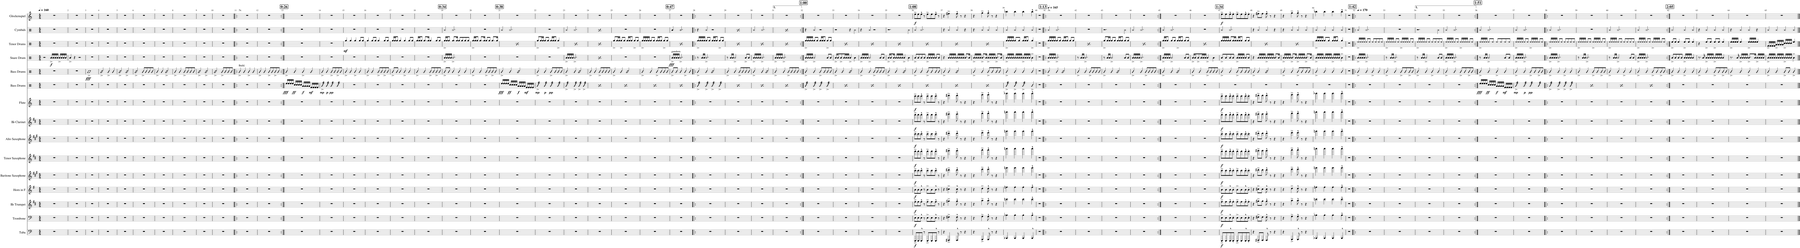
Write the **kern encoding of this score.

**kern	**dynam	**kern	**dynam	**kern	**dynam	**kern	**dynam	**kern	**dynam	**kern	**dynam	**kern	**dynam	**kern	**dynam	**kern	**dynam	**kern	**dynam	**kern	**dynam	**kern	**dynam	**kern	**dynam	**kern	**kern	**dynam
*part15	*part15	*part14	*part14	*part13	*part13	*part12	*part12	*part11	*part11	*part10	*part10	*part9	*part9	*part8	*part8	*part7	*part7	*part6	*part6	*part5	*part5	*part4	*part4	*part3	*part3	*part2	*part1	*part1
*staff15	*staff15	*staff14	*staff14	*staff13	*staff13	*staff12	*staff12	*staff11	*staff11	*staff10	*staff10	*staff9	*staff9	*staff8	*staff8	*staff7	*staff7	*staff6	*staff6	*staff5	*staff5	*staff4	*staff4	*staff3	*staff3	*staff2	*staff1	*staff1
*I"Tuba	*	*I"Trombone	*	*I"Bb Trumpet	*	*I"Horn in F	*	*I"Baritone Saxophone	*	*I"Tenor Saxophone	*	*I"Alto Saxophone	*	*I"Bb Clarinet	*	*I"Flute	*	*I"Bass Drums	*	*I"Bass Drums	*	*I"Snare Drum	*	*I"Tenor Drums	*	*I"Cymbals	*I"Glockenspiel	*
*I'Tba.	*	*I'Tbn.	*	*I'Bb Tpt.	*	*	*	*I'Bar. Sax.	*	*I'T. Sax.	*	*I'A. Sax.	*	*I'Bb Cl.	*	*I'Fl.	*	*I'B.D.	*	*I'B.D.	*	*I'S.D.	*	*I'T.D.	*	*I'Cym.	*I'Glock.	*
*clefF4	*	*clefF4	*	*clefG2	*	*clefG2	*	*clefG2	*	*clefG2	*	*clefG2	*	*clefG2	*	*clefG2	*	*clefX	*	*clefX	*	*clefX	*	*clefX	*	*clefX	*clefG2	*
*	*	*	*	*Trd1c2	*	*Trd4c7	*	*Trd12c21	*	*Trd8c14	*	*Trd5c9	*	*Trd1c2	*	*	*	*	*	*	*	*	*	*	*	*	*Trd-14c-24	*
*k[]	*	*k[]	*	*k[f#c#]	*	*k[f#]	*	*k[f#c#g#]	*	*k[f#c#]	*	*k[f#c#g#]	*	*k[f#c#]	*	*k[]	*	*k[]	*	*k[]	*	*k[]	*	*k[]	*	*k[]	*k[]	*
*M4/4	*	*M4/4	*	*M4/4	*	*M4/4	*	*M4/4	*	*M4/4	*	*M4/4	*	*M4/4	*	*M4/4	*	*M4/4	*	*M4/4	*	*M4/4	*	*M4/4	*	*M4/4	*M4/4	*
*MM160	*	*MM160	*	*MM160	*	*MM160	*	*MM160	*	*MM160	*	*MM160	*	*MM160	*	*MM160	*	*MM160	*	*MM160	*	*MM160	*	*MM160	*	*MM160	*MM160	*
=1	=1	=1	=1	=1	=1	=1	=1	=1	=1	=1	=1	=1	=1	=1	=1	=1	=1	=1	=1	=1	=1	=1	=1	=1	=1	=1	=1	=1
1r	.	1r	.	1r	.	1r	.	1r	.	1r	.	1r	.	1r	.	1r	.	1r	.	1r	.	2r	.	1r	.	1r	1r	.
!	!	!	!	!	!	!	!	!	!	!	!	!	!	!	!	!	!	!	!	!	!	!	!LO:DY:b	!	!	!	!	!
.	.	.	.	.	.	.	.	.	.	.	.	.	.	.	.	.	.	.	.	.	.	16R^/LL	f	.	.	.	.	.
.	.	.	.	.	.	.	.	.	.	.	.	.	.	.	.	.	.	.	.	.	.	16R/	.	.	.	.	.	.
.	.	.	.	.	.	.	.	.	.	.	.	.	.	.	.	.	.	.	.	.	.	16R/	.	.	.	.	.	.
.	.	.	.	.	.	.	.	.	.	.	.	.	.	.	.	.	.	.	.	.	.	16R/JJ	.	.	.	.	.	.
.	.	.	.	.	.	.	.	.	.	.	.	.	.	.	.	.	.	.	.	.	.	16R^/LL	.	.	.	.	.	.
.	.	.	.	.	.	.	.	.	.	.	.	.	.	.	.	.	.	.	.	.	.	16R/	.	.	.	.	.	.
.	.	.	.	.	.	.	.	.	.	.	.	.	.	.	.	.	.	.	.	.	.	16R/	.	.	.	.	.	.
.	.	.	.	.	.	.	.	.	.	.	.	.	.	.	.	.	.	.	.	.	.	16R/JJ	.	.	.	.	.	.
=2	=2	=2	=2	=2	=2	=2	=2	=2	=2	=2	=2	=2	=2	=2	=2	=2	=2	=2	=2	=2	=2	=2	=2	=2	=2	=2	=2	=2
1r	.	1r	.	1r	.	1r	.	1r	.	1r	.	1r	.	1r	.	1r	.	1r	.	1r	.	4R^/	.	1r	.	1r	1r	.
.	.	.	.	.	.	.	.	.	.	.	.	.	.	.	.	.	.	.	.	.	.	4r	.	.	.	.	.	.
.	.	.	.	.	.	.	.	.	.	.	.	.	.	.	.	.	.	.	.	.	.	2r	.	.	.	.	.	.
=3	=3	=3	=3	=3	=3	=3	=3	=3	=3	=3	=3	=3	=3	=3	=3	=3	=3	=3	=3	=3	=3	=3	=3	=3	=3	=3	=3	=3
!	!	!	!	!	!	!	!	!	!	!	!	!	!	!	!	!	!	!	!	!	!LO:DY:b	!	!	!	!	!	!	!
1r	.	1r	.	1r	.	1r	.	1r	.	1r	.	1r	.	1r	.	1r	.	1r	.	1R^	fff	1r	.	1r	.	1r	1r	.
=4	=4	=4	=4	=4	=4	=4	=4	=4	=4	=4	=4	=4	=4	=4	=4	=4	=4	=4	=4	=4	=4	=4	=4	=4	=4	=4	=4	=4
1r	.	1r	.	1r	.	1r	.	1r	.	1r	.	1r	.	1r	.	1r	.	1r	.	2R^/	.	1r	.	1r	.	1r	1r	.
.	.	.	.	.	.	.	.	.	.	.	.	.	.	.	.	.	.	.	.	4R^/	.	.	.	.	.	.	.	.
.	.	.	.	.	.	.	.	.	.	.	.	.	.	.	.	.	.	.	.	4R/	.	.	.	.	.	.	.	.
=5	=5	=5	=5	=5	=5	=5	=5	=5	=5	=5	=5	=5	=5	=5	=5	=5	=5	=5	=5	=5	=5	=5	=5	=5	=5	=5	=5	=5
1r	.	1r	.	1r	.	1r	.	1r	.	1r	.	1r	.	1r	.	1r	.	1r	.	2R^/	.	1r	.	1r	.	1r	1r	.
.	.	.	.	.	.	.	.	.	.	.	.	.	.	.	.	.	.	.	.	2R^/	.	.	.	.	.	.	.	.
=6	=6	=6	=6	=6	=6	=6	=6	=6	=6	=6	=6	=6	=6	=6	=6	=6	=6	=6	=6	=6	=6	=6	=6	=6	=6	=6	=6	=6
1r	.	1r	.	1r	.	1r	.	1r	.	1r	.	1r	.	1r	.	1r	.	1r	.	2R^/	.	1r	.	1r	.	1r	1r	.
.	.	.	.	.	.	.	.	.	.	.	.	.	.	.	.	.	.	.	.	8R^/L	.	.	.	.	.	.	.	.
.	.	.	.	.	.	.	.	.	.	.	.	.	.	.	.	.	.	.	.	8R/	.	.	.	.	.	.	.	.
.	.	.	.	.	.	.	.	.	.	.	.	.	.	.	.	.	.	.	.	8R/	.	.	.	.	.	.	.	.
.	.	.	.	.	.	.	.	.	.	.	.	.	.	.	.	.	.	.	.	8R/J	.	.	.	.	.	.	.	.
=7	=7	=7	=7	=7	=7	=7	=7	=7	=7	=7	=7	=7	=7	=7	=7	=7	=7	=7	=7	=7	=7	=7	=7	=7	=7	=7	=7	=7
1r	.	1r	.	1r	.	1r	.	1r	.	1r	.	1r	.	1r	.	1r	.	1r	.	4R^/	.	1r	.	1r	.	1r	1r	.
.	.	.	.	.	.	.	.	.	.	.	.	.	.	.	.	.	.	.	.	4R/	.	.	.	.	.	.	.	.
.	.	.	.	.	.	.	.	.	.	.	.	.	.	.	.	.	.	.	.	2R^/	.	.	.	.	.	.	.	.
=8	=8	=8	=8	=8	=8	=8	=8	=8	=8	=8	=8	=8	=8	=8	=8	=8	=8	=8	=8	=8	=8	=8	=8	=8	=8	=8	=8	=8
1r	.	1r	.	1r	.	1r	.	1r	.	1r	.	1r	.	1r	.	1r	.	1r	.	4R^/	.	1r	.	1r	.	1r	1r	.
.	.	.	.	.	.	.	.	.	.	.	.	.	.	.	.	.	.	.	.	4R/	.	.	.	.	.	.	.	.
.	.	.	.	.	.	.	.	.	.	.	.	.	.	.	.	.	.	.	.	8R^/L	.	.	.	.	.	.	.	.
.	.	.	.	.	.	.	.	.	.	.	.	.	.	.	.	.	.	.	.	8R/	.	.	.	.	.	.	.	.
.	.	.	.	.	.	.	.	.	.	.	.	.	.	.	.	.	.	.	.	8R/	.	.	.	.	.	.	.	.
.	.	.	.	.	.	.	.	.	.	.	.	.	.	.	.	.	.	.	.	8R/J	.	.	.	.	.	.	.	.
=9	=9	=9	=9	=9	=9	=9	=9	=9	=9	=9	=9	=9	=9	=9	=9	=9	=9	=9	=9	=9	=9	=9	=9	=9	=9	=9	=9	=9
1r	.	1r	.	1r	.	1r	.	1r	.	1r	.	1r	.	1r	.	1r	.	1r	.	2R^/	.	1r	.	1r	.	1r	1r	.
.	.	.	.	.	.	.	.	.	.	.	.	.	.	.	.	.	.	.	.	2R^/	.	.	.	.	.	.	.	.
=10	=10	=10	=10	=10	=10	=10	=10	=10	=10	=10	=10	=10	=10	=10	=10	=10	=10	=10	=10	=10	=10	=10	=10	=10	=10	=10	=10	=10
1r	.	1r	.	1r	.	1r	.	1r	.	1r	.	1r	.	1r	.	1r	.	1r	.	2R^/	.	1r	.	1r	.	1r	1r	.
.	.	.	.	.	.	.	.	.	.	.	.	.	.	.	.	.	.	.	.	8R^/L	.	.	.	.	.	.	.	.
.	.	.	.	.	.	.	.	.	.	.	.	.	.	.	.	.	.	.	.	8R/	.	.	.	.	.	.	.	.
.	.	.	.	.	.	.	.	.	.	.	.	.	.	.	.	.	.	.	.	8R/	.	.	.	.	.	.	.	.
.	.	.	.	.	.	.	.	.	.	.	.	.	.	.	.	.	.	.	.	8R/J	.	.	.	.	.	.	.	.
=11!|:	=11!|:	=11!|:	=11!|:	=11!|:	=11!|:	=11!|:	=11!|:	=11!|:	=11!|:	=11!|:	=11!|:	=11!|:	=11!|:	=11!|:	=11!|:	=11!|:	=11!|:	=11!|:	=11!|:	=11!|:	=11!|:	=11!|:	=11!|:	=11!|:	=11!|:	=11!|:	=11!|:	=11!|:
!	!	!	!	!	!	!	!	!	!	!	!	!	!	!	!	!	!	!	!	!	!	!	!	!	!	!	!LO:TX:a:t=3x	!
!	!	!	!	!	!	!	!	!	!	!	!	!	!	!	!	!	!	!	!	!LO:TX:a:t=Build.	!	!	!	!	!	!	!	!
1r	.	1r	.	1r	.	1r	.	1r	.	1r	.	1r	.	1r	.	1r	.	1r	.	4R^/	.	1r	.	1r	.	1r	1r	.
.	.	.	.	.	.	.	.	.	.	.	.	.	.	.	.	.	.	.	.	4R/	.	.	.	.	.	.	.	.
.	.	.	.	.	.	.	.	.	.	.	.	.	.	.	.	.	.	.	.	4R^/	.	.	.	.	.	.	.	.
.	.	.	.	.	.	.	.	.	.	.	.	.	.	.	.	.	.	.	.	4R/	.	.	.	.	.	.	.	.
=12	=12	=12	=12	=12	=12	=12	=12	=12	=12	=12	=12	=12	=12	=12	=12	=12	=12	=12	=12	=12	=12	=12	=12	=12	=12	=12	=12	=12
1r	.	1r	.	1r	.	1r	.	1r	.	1r	.	1r	.	1r	.	1r	.	1r	.	4R^/	.	1r	.	1r	.	1r	1r	.
.	.	.	.	.	.	.	.	.	.	.	.	.	.	.	.	.	.	.	.	4R/	.	.	.	.	.	.	.	.
.	.	.	.	.	.	.	.	.	.	.	.	.	.	.	.	.	.	.	.	8R^/L	.	.	.	.	.	.	.	.
.	.	.	.	.	.	.	.	.	.	.	.	.	.	.	.	.	.	.	.	8R/	.	.	.	.	.	.	.	.
.	.	.	.	.	.	.	.	.	.	.	.	.	.	.	.	.	.	.	.	8R^/	.	.	.	.	.	.	.	.
.	.	.	.	.	.	.	.	.	.	.	.	.	.	.	.	.	.	.	.	8R/J	.	.	.	.	.	.	.	.
!!LO:REH:place=s1:a:B:cj:fs=14:t=0&colon;26
=13:|!	=13:|!	=13:|!	=13:|!	=13:|!	=13:|!	=13:|!	=13:|!	=13:|!	=13:|!	=13:|!	=13:|!	=13:|!	=13:|!	=13:|!	=13:|!	=13:|!	=13:|!	=13:|!	=13:|!	=13:|!	=13:|!	=13:|!	=13:|!	=13:|!	=13:|!	=13:|!	=13:|!	=13:|!
!	!	!	!	!	!	!	!	!	!	!	!	!	!	!	!	!	!	!	!LO:DY:b	!	!	!	!	!	!	!	!	!
1r	.	1r	.	1r	.	1r	.	1r	.	1r	.	1r	.	1r	.	1r	.	16Ree/LL	fff	4R^/	.	1r	.	1r	.	1r	1r	.
.	.	.	.	.	.	.	.	.	.	.	.	.	.	.	.	.	.	16Ree/	.	.	.	.	.	.	.	.	.	.
.	.	.	.	.	.	.	.	.	.	.	.	.	.	.	.	.	.	16Ree/	.	.	.	.	.	.	.	.	.	.
.	.	.	.	.	.	.	.	.	.	.	.	.	.	.	.	.	.	16Ree/JJ	.	.	.	.	.	.	.	.	.	.
!	!	!	!	!	!	!	!	!	!	!	!	!	!	!	!	!	!	!	!LO:DY:b	!	!	!	!	!	!	!	!	!
.	.	.	.	.	.	.	.	.	.	.	.	.	.	.	.	.	.	16Rcc/LL	ff	4R/	.	.	.	.	.	.	.	.
.	.	.	.	.	.	.	.	.	.	.	.	.	.	.	.	.	.	16Rcc/	.	.	.	.	.	.	.	.	.	.
.	.	.	.	.	.	.	.	.	.	.	.	.	.	.	.	.	.	16Rcc/	.	.	.	.	.	.	.	.	.	.
.	.	.	.	.	.	.	.	.	.	.	.	.	.	.	.	.	.	16Rcc/JJ	.	.	.	.	.	.	.	.	.	.
!	!	!	!	!	!	!	!	!	!	!	!	!	!	!	!	!	!	!	!LO:DY:b	!	!	!	!	!	!	!	!	!
.	.	.	.	.	.	.	.	.	.	.	.	.	.	.	.	.	.	16Ra/LL	f	4R^/	.	.	.	.	.	.	.	.
.	.	.	.	.	.	.	.	.	.	.	.	.	.	.	.	.	.	16Ra/	.	.	.	.	.	.	.	.	.	.
.	.	.	.	.	.	.	.	.	.	.	.	.	.	.	.	.	.	16Ra/	.	.	.	.	.	.	.	.	.	.
.	.	.	.	.	.	.	.	.	.	.	.	.	.	.	.	.	.	16Ra/JJ	.	.	.	.	.	.	.	.	.	.
!	!	!	!	!	!	!	!	!	!	!	!	!	!	!	!	!	!	!	!LO:DY:b	!	!	!	!	!	!	!	!	!
.	.	.	.	.	.	.	.	.	.	.	.	.	.	.	.	.	.	16Rf/LL	mf	4R/	.	.	.	.	.	.	.	.
.	.	.	.	.	.	.	.	.	.	.	.	.	.	.	.	.	.	16Rf/	.	.	.	.	.	.	.	.	.	.
.	.	.	.	.	.	.	.	.	.	.	.	.	.	.	.	.	.	16Rf/	.	.	.	.	.	.	.	.	.	.
.	.	.	.	.	.	.	.	.	.	.	.	.	.	.	.	.	.	16Rf/JJ	.	.	.	.	.	.	.	.	.	.
=14	=14	=14	=14	=14	=14	=14	=14	=14	=14	=14	=14	=14	=14	=14	=14	=14	=14	=14	=14	=14	=14	=14	=14	=14	=14	=14	=14	=14
!	!	!	!	!	!	!	!	!	!	!	!	!	!	!	!	!	!	!	!LO:DY:b	!	!	!	!	!	!	!	!	!
*	*	*	*	*	*	*	*	*	*	*	*	*	*	*	*	*	*	*tremolo	*	*	*	*	*	*	*	*	*	*
1r	.	1r	.	1r	.	1r	.	1r	.	1r	.	1r	.	1r	.	1r	.	16R^/LL	mp	4R^/	.	1r	.	1r	.	1r	1r	.
.	.	.	.	.	.	.	.	.	.	.	.	.	.	.	.	.	.	16R^/	.	.	.	.	.	.	.	.	.	.
.	.	.	.	.	.	.	.	.	.	.	.	.	.	.	.	.	.	16R^/	.	.	.	.	.	.	.	.	.	.
.	.	.	.	.	.	.	.	.	.	.	.	.	.	.	.	.	.	16R^/JJ	.	.	.	.	.	.	.	.	.	.
!	!	!	!	!	!	!	!	!	!	!	!	!	!	!	!	!	!	!	!LO:DY:b	!	!	!	!	!	!	!	!	!
.	.	.	.	.	.	.	.	.	.	.	.	.	.	.	.	.	.	16R/LL	p	4R/	.	.	.	.	.	.	.	.
.	.	.	.	.	.	.	.	.	.	.	.	.	.	.	.	.	.	16R/	.	.	.	.	.	.	.	.	.	.
.	.	.	.	.	.	.	.	.	.	.	.	.	.	.	.	.	.	16R/	.	.	.	.	.	.	.	.	.	.
.	.	.	.	.	.	.	.	.	.	.	.	.	.	.	.	.	.	16R/JJ	.	.	.	.	.	.	.	.	.	.
!	!	!	!	!	!	!	!	!	!	!	!	!	!	!	!	!	!	!	!LO:DY:b	!	!	!	!	!	!	!	!	!
.	.	.	.	.	.	.	.	.	.	.	.	.	.	.	.	.	.	16R/LL	pp	8R^/L	.	.	.	.	.	.	.	.
.	.	.	.	.	.	.	.	.	.	.	.	.	.	.	.	.	.	16R/	.	.	.	.	.	.	.	.	.	.
.	.	.	.	.	.	.	.	.	.	.	.	.	.	.	.	.	.	16R/	.	8R/	.	.	.	.	.	.	.	.
.	.	.	.	.	.	.	.	.	.	.	.	.	.	.	.	.	.	16R/JJ	.	.	.	.	.	.	.	.	.	.
.	.	.	.	.	.	.	.	.	.	.	.	.	.	.	.	.	.	16R/LL	.	8R^/	.	.	.	.	.	.	.	.
.	.	.	.	.	.	.	.	.	.	.	.	.	.	.	.	.	.	16R/	.	.	.	.	.	.	.	.	.	.
.	.	.	.	.	.	.	.	.	.	.	.	.	.	.	.	.	.	16R/	.	8R/J	.	.	.	.	.	.	.	.
.	.	.	.	.	.	.	.	.	.	.	.	.	.	.	.	.	.	16R/JJ	.	.	.	.	.	.	.	.	.	.
*	*	*	*	*	*	*	*	*	*	*	*	*	*	*	*	*	*	*Xtremolo	*	*	*	*	*	*	*	*	*	*
=15	=15	=15	=15	=15	=15	=15	=15	=15	=15	=15	=15	=15	=15	=15	=15	=15	=15	=15	=15	=15	=15	=15	=15	=15	=15	=15	=15	=15
!	!	!	!	!	!	!	!	!	!	!	!	!	!	!	!	!	!	!	!	!	!	!	!	!	!LO:DY:b	!	!	!
1r	.	1r	.	1r	.	1r	.	1r	.	1r	.	1r	.	1r	.	1r	.	1r	.	4R^/	.	1r	.	4Rgg/	mf	1r	1r	.
.	.	.	.	.	.	.	.	.	.	.	.	.	.	.	.	.	.	.	.	4R/	.	.	.	4Rgg/	.	.	.	.
.	.	.	.	.	.	.	.	.	.	.	.	.	.	.	.	.	.	.	.	4R^/	.	.	.	4Rgg/	.	.	.	.
.	.	.	.	.	.	.	.	.	.	.	.	.	.	.	.	.	.	.	.	4R/	.	.	.	8Rgg/L	.	.	.	.
.	.	.	.	.	.	.	.	.	.	.	.	.	.	.	.	.	.	.	.	.	.	.	.	8Rgg/J	.	.	.	.
=16	=16	=16	=16	=16	=16	=16	=16	=16	=16	=16	=16	=16	=16	=16	=16	=16	=16	=16	=16	=16	=16	=16	=16	=16	=16	=16	=16	=16
1r	.	1r	.	1r	.	1r	.	1r	.	1r	.	1r	.	1r	.	1r	.	1r	.	4R^/	.	1r	.	4Rgg/	.	1r	1r	.
.	.	.	.	.	.	.	.	.	.	.	.	.	.	.	.	.	.	.	.	4R/	.	.	.	8Rgg/L	.	.	.	.
.	.	.	.	.	.	.	.	.	.	.	.	.	.	.	.	.	.	.	.	.	.	.	.	8Rgg/J	.	.	.	.
.	.	.	.	.	.	.	.	.	.	.	.	.	.	.	.	.	.	.	.	8R^/L	.	.	.	4Rgg/	.	.	.	.
.	.	.	.	.	.	.	.	.	.	.	.	.	.	.	.	.	.	.	.	8R/	.	.	.	.	.	.	.	.
.	.	.	.	.	.	.	.	.	.	.	.	.	.	.	.	.	.	.	.	8R^/	.	.	.	8Rgg/L	.	.	.	.
.	.	.	.	.	.	.	.	.	.	.	.	.	.	.	.	.	.	.	.	8R/J	.	.	.	8Rgg/J	.	.	.	.
=17	=17	=17	=17	=17	=17	=17	=17	=17	=17	=17	=17	=17	=17	=17	=17	=17	=17	=17	=17	=17	=17	=17	=17	=17	=17	=17	=17	=17
1r	.	1r	.	1r	.	1r	.	1r	.	1r	.	1r	.	1r	.	1r	.	1r	.	8R^/L	.	1r	.	16Rgg/LL	.	1r	1r	.
.	.	.	.	.	.	.	.	.	.	.	.	.	.	.	.	.	.	.	.	.	.	.	.	16Rgg/J	.	.	.	.
.	.	.	.	.	.	.	.	.	.	.	.	.	.	.	.	.	.	.	.	8R/J	.	.	.	8Rgg/J	.	.	.	.
.	.	.	.	.	.	.	.	.	.	.	.	.	.	.	.	.	.	.	.	4R/	.	.	.	4Rgg/	.	.	.	.
.	.	.	.	.	.	.	.	.	.	.	.	.	.	.	.	.	.	.	.	4R^/	.	.	.	4Rgg/	.	.	.	.
.	.	.	.	.	.	.	.	.	.	.	.	.	.	.	.	.	.	.	.	4R/	.	.	.	8Rgg/L	.	.	.	.
.	.	.	.	.	.	.	.	.	.	.	.	.	.	.	.	.	.	.	.	.	.	.	.	8Rgg/J	.	.	.	.
=18	=18	=18	=18	=18	=18	=18	=18	=18	=18	=18	=18	=18	=18	=18	=18	=18	=18	=18	=18	=18	=18	=18	=18	=18	=18	=18	=18	=18
1r	.	1r	.	1r	.	1r	.	1r	.	1r	.	1r	.	1r	.	1r	.	1r	.	4R^/	.	1r	.	16Rgg/LL	.	1r	1r	.
.	.	.	.	.	.	.	.	.	.	.	.	.	.	.	.	.	.	.	.	.	.	.	.	16Rgg/J	.	.	.	.
.	.	.	.	.	.	.	.	.	.	.	.	.	.	.	.	.	.	.	.	.	.	.	.	8Rgg/J	.	.	.	.
.	.	.	.	.	.	.	.	.	.	.	.	.	.	.	.	.	.	.	.	4R/	.	.	.	8.Rgg/L	.	.	.	.
.	.	.	.	.	.	.	.	.	.	.	.	.	.	.	.	.	.	.	.	.	.	.	.	16Rgg/Jk	.	.	.	.
.	.	.	.	.	.	.	.	.	.	.	.	.	.	.	.	.	.	.	.	8R^/L	.	.	.	4Rgg/	.	.	.	.
.	.	.	.	.	.	.	.	.	.	.	.	.	.	.	.	.	.	.	.	8R/	.	.	.	.	.	.	.	.
.	.	.	.	.	.	.	.	.	.	.	.	.	.	.	.	.	.	.	.	8R^/	.	.	.	8Rgg/L	.	.	.	.
.	.	.	.	.	.	.	.	.	.	.	.	.	.	.	.	.	.	.	.	8R/J	.	.	.	8Rgg/J	.	.	.	.
!!LO:REH:place=s1:a:B:cj:fs=14:t=0&colon;34
=19	=19	=19	=19	=19	=19	=19	=19	=19	=19	=19	=19	=19	=19	=19	=19	=19	=19	=19	=19	=19	=19	=19	=19	=19	=19	=19	=19	=19
1r	.	1r	.	1r	.	1r	.	1r	.	1r	.	1r	.	1r	.	1r	.	1r	.	8R^/L	.	16R^/LL	.	16Rgg^/LL	.	4R/	1r	.
.	.	.	.	.	.	.	.	.	.	.	.	.	.	.	.	.	.	.	.	.	.	16R/	.	16Rgg/J	.	.	.	.
.	.	.	.	.	.	.	.	.	.	.	.	.	.	.	.	.	.	.	.	8R/J	.	16R/	.	8Rgg/J	.	.	.	.
.	.	.	.	.	.	.	.	.	.	.	.	.	.	.	.	.	.	.	.	.	.	16R/JJ	.	.	.	.	.	.
.	.	.	.	.	.	.	.	.	.	.	.	.	.	.	.	.	.	.	.	4R/	.	2.R^/	.	8.Rgg/L	.	2.R/	.	.
.	.	.	.	.	.	.	.	.	.	.	.	.	.	.	.	.	.	.	.	.	.	.	.	16Rgg/Jk	.	.	.	.
.	.	.	.	.	.	.	.	.	.	.	.	.	.	.	.	.	.	.	.	4R^/	.	.	.	8Rgg/L	.	.	.	.
.	.	.	.	.	.	.	.	.	.	.	.	.	.	.	.	.	.	.	.	.	.	.	.	8Rgg/	.	.	.	.
.	.	.	.	.	.	.	.	.	.	.	.	.	.	.	.	.	.	.	.	4R/	.	.	.	8Rgg/	.	.	.	.
.	.	.	.	.	.	.	.	.	.	.	.	.	.	.	.	.	.	.	.	.	.	.	.	8Rgg/J	.	.	.	.
=20	=20	=20	=20	=20	=20	=20	=20	=20	=20	=20	=20	=20	=20	=20	=20	=20	=20	=20	=20	=20	=20	=20	=20	=20	=20	=20	=20	=20
1r	.	1r	.	1r	.	1r	.	1r	.	1r	.	1r	.	1r	.	1r	.	1r	.	4R^/	.	1r	.	16Rgg^/LL	.	1r	1r	.
.	.	.	.	.	.	.	.	.	.	.	.	.	.	.	.	.	.	.	.	.	.	.	.	16Rgg/J	.	.	.	.
.	.	.	.	.	.	.	.	.	.	.	.	.	.	.	.	.	.	.	.	.	.	.	.	8Rgg/J	.	.	.	.
.	.	.	.	.	.	.	.	.	.	.	.	.	.	.	.	.	.	.	.	4R/	.	.	.	8.Rgg/L	.	.	.	.
.	.	.	.	.	.	.	.	.	.	.	.	.	.	.	.	.	.	.	.	.	.	.	.	16Rgg/Jk	.	.	.	.
.	.	.	.	.	.	.	.	.	.	.	.	.	.	.	.	.	.	.	.	8R^/L	.	.	.	8Rgg/L	.	.	.	.
.	.	.	.	.	.	.	.	.	.	.	.	.	.	.	.	.	.	.	.	8R/	.	.	.	8Rgg/J	.	.	.	.
.	.	.	.	.	.	.	.	.	.	.	.	.	.	.	.	.	.	.	.	8R^/	.	.	.	8.Rgg/L	.	.	.	.
.	.	.	.	.	.	.	.	.	.	.	.	.	.	.	.	.	.	.	.	8R/J	.	.	.	.	.	.	.	.
.	.	.	.	.	.	.	.	.	.	.	.	.	.	.	.	.	.	.	.	.	.	.	.	16Rgg/Jk	.	.	.	.
!!LO:REH:place=s1:a:B:cj:fs=14:t=0&colon;38
=21	=21	=21	=21	=21	=21	=21	=21	=21	=21	=21	=21	=21	=21	=21	=21	=21	=21	=21	=21	=21	=21	=21	=21	=21	=21	=21	=21	=21
!	!	!	!	!	!	!	!	!	!	!	!	!	!	!	!	!	!	!	!LO:DY:b	!	!	!	!	!	!	!	!	!
1r	.	1r	.	1r	.	1r	.	1r	.	1r	.	1r	.	1r	.	1r	.	16Ree/LL	fff	4R^/	.	1r	.	16Rgg^/LL	.	4R/	1r	.
.	.	.	.	.	.	.	.	.	.	.	.	.	.	.	.	.	.	16Ree/	.	.	.	.	.	16Rgg/J	.	.	.	.
.	.	.	.	.	.	.	.	.	.	.	.	.	.	.	.	.	.	16Ree/	.	.	.	.	.	8Rgg/J	.	.	.	.
.	.	.	.	.	.	.	.	.	.	.	.	.	.	.	.	.	.	16Ree/JJ	.	.	.	.	.	.	.	.	.	.
!	!	!	!	!	!	!	!	!	!	!	!	!	!	!	!	!	!	!	!LO:DY:b	!	!	!	!	!	!	!	!	!
.	.	.	.	.	.	.	.	.	.	.	.	.	.	.	.	.	.	16Rcc/LL	ff	4R/	.	.	.	8.Rgg/L	.	2.R/	.	.
.	.	.	.	.	.	.	.	.	.	.	.	.	.	.	.	.	.	16Rcc/	.	.	.	.	.	.	.	.	.	.
.	.	.	.	.	.	.	.	.	.	.	.	.	.	.	.	.	.	16Rcc/	.	.	.	.	.	.	.	.	.	.
.	.	.	.	.	.	.	.	.	.	.	.	.	.	.	.	.	.	16Rcc/JJ	.	.	.	.	.	16Rgg/Jk	.	.	.	.
!	!	!	!	!	!	!	!	!	!	!	!	!	!	!	!	!	!	!	!LO:DY:b	!	!	!	!	!	!	!	!	!
.	.	.	.	.	.	.	.	.	.	.	.	.	.	.	.	.	.	16Ra/LL	f	2R/	.	.	.	8Rgg/L	.	.	.	.
.	.	.	.	.	.	.	.	.	.	.	.	.	.	.	.	.	.	16Ra/	.	.	.	.	.	.	.	.	.	.
.	.	.	.	.	.	.	.	.	.	.	.	.	.	.	.	.	.	16Ra/	.	.	.	.	.	8Rgg/J	.	.	.	.
.	.	.	.	.	.	.	.	.	.	.	.	.	.	.	.	.	.	16Ra/JJ	.	.	.	.	.	.	.	.	.	.
!	!	!	!	!	!	!	!	!	!	!	!	!	!	!	!	!	!	!	!LO:DY:b	!	!	!	!	!	!	!	!	!
.	.	.	.	.	.	.	.	.	.	.	.	.	.	.	.	.	.	16Rf/LL	mf	.	.	.	.	8.Rgg/L	.	.	.	.
.	.	.	.	.	.	.	.	.	.	.	.	.	.	.	.	.	.	16Rf/	.	.	.	.	.	.	.	.	.	.
.	.	.	.	.	.	.	.	.	.	.	.	.	.	.	.	.	.	16Rf/	.	.	.	.	.	.	.	.	.	.
.	.	.	.	.	.	.	.	.	.	.	.	.	.	.	.	.	.	16Rf/JJ	.	.	.	.	.	16Rgg/Jk	.	.	.	.
=22	=22	=22	=22	=22	=22	=22	=22	=22	=22	=22	=22	=22	=22	=22	=22	=22	=22	=22	=22	=22	=22	=22	=22	=22	=22	=22	=22	=22
!	!	!	!	!	!	!	!	!	!	!	!	!	!	!	!	!	!	!	!LO:DY:b	!	!	!	!	!	!	!	!	!
*	*	*	*	*	*	*	*	*	*	*	*	*	*	*	*	*	*	*tremolo	*	*	*	*	*	*	*	*	*	*
1r	.	1r	.	1r	.	1r	.	1r	.	1r	.	1r	.	1r	.	1r	.	16R^/LL	mp	4R^/	.	1r	.	8Rgg^/L	.	1r	1r	.
.	.	.	.	.	.	.	.	.	.	.	.	.	.	.	.	.	.	16R^/	.	.	.	.	.	.	.	.	.	.
.	.	.	.	.	.	.	.	.	.	.	.	.	.	.	.	.	.	16R^/	.	.	.	.	.	16Rgg/L	.	.	.	.
.	.	.	.	.	.	.	.	.	.	.	.	.	.	.	.	.	.	16R^/JJ	.	.	.	.	.	16Rgg/JJ	.	.	.	.
!	!	!	!	!	!	!	!	!	!	!	!	!	!	!	!	!	!	!	!LO:DY:b	!	!	!	!	!	!	!	!	!
.	.	.	.	.	.	.	.	.	.	.	.	.	.	.	.	.	.	16R/LL	p	4R/	.	.	.	8Rgg/L	.	.	.	.
.	.	.	.	.	.	.	.	.	.	.	.	.	.	.	.	.	.	16R/	.	.	.	.	.	.	.	.	.	.
.	.	.	.	.	.	.	.	.	.	.	.	.	.	.	.	.	.	16R/	.	.	.	.	.	8Rgg/J	.	.	.	.
.	.	.	.	.	.	.	.	.	.	.	.	.	.	.	.	.	.	16R/JJ	.	.	.	.	.	.	.	.	.	.
!	!	!	!	!	!	!	!	!	!	!	!	!	!	!	!	!	!	!	!LO:DY:b	!	!	!	!	!	!	!	!	!
.	.	.	.	.	.	.	.	.	.	.	.	.	.	.	.	.	.	16R/LL	pp	8R^/L	.	.	.	16Rgg/LL	.	.	.	.
.	.	.	.	.	.	.	.	.	.	.	.	.	.	.	.	.	.	16R/	.	.	.	.	.	16Rgg/J	.	.	.	.
.	.	.	.	.	.	.	.	.	.	.	.	.	.	.	.	.	.	16R/	.	8R/	.	.	.	8Rgg/J	.	.	.	.
.	.	.	.	.	.	.	.	.	.	.	.	.	.	.	.	.	.	16R/JJ	.	.	.	.	.	.	.	.	.	.
.	.	.	.	.	.	.	.	.	.	.	.	.	.	.	.	.	.	16R/LL	.	8R/	.	.	.	4Rgg^/	.	.	.	.
.	.	.	.	.	.	.	.	.	.	.	.	.	.	.	.	.	.	16R/	.	.	.	.	.	.	.	.	.	.
.	.	.	.	.	.	.	.	.	.	.	.	.	.	.	.	.	.	16R/	.	8R/J	.	.	.	.	.	.	.	.
.	.	.	.	.	.	.	.	.	.	.	.	.	.	.	.	.	.	16R/JJ	.	.	.	.	.	.	.	.	.	.
=23	=23	=23	=23	=23	=23	=23	=23	=23	=23	=23	=23	=23	=23	=23	=23	=23	=23	=23	=23	=23	=23	=23	=23	=23	=23	=23	=23	=23
1r	.	1r	.	1r	.	1r	.	1r	.	1r	.	1r	.	1r	.	1r	.	16R^/LL	.	4R^/	.	16R^/LL	.	8Rgg^/L	.	4R/	1r	.
.	.	.	.	.	.	.	.	.	.	.	.	.	.	.	.	.	.	16R^/	.	.	.	16R/	.	.	.	.	.	.
.	.	.	.	.	.	.	.	.	.	.	.	.	.	.	.	.	.	16R^/	.	.	.	16R/	.	16Rgg/L	.	.	.	.
.	.	.	.	.	.	.	.	.	.	.	.	.	.	.	.	.	.	16R^/JJ	.	.	.	16R/JJ	.	16Rgg/JJ	.	.	.	.
.	.	.	.	.	.	.	.	.	.	.	.	.	.	.	.	.	.	16R^/LL	.	4R/	.	2.R^/	.	8Rgg/L	.	2.R/	.	.
.	.	.	.	.	.	.	.	.	.	.	.	.	.	.	.	.	.	16R^/	.	.	.	.	.	.	.	.	.	.
.	.	.	.	.	.	.	.	.	.	.	.	.	.	.	.	.	.	16R^/	.	.	.	.	.	8Rgg/J	.	.	.	.
.	.	.	.	.	.	.	.	.	.	.	.	.	.	.	.	.	.	16R^/JJ	.	.	.	.	.	.	.	.	.	.
.	.	.	.	.	.	.	.	.	.	.	.	.	.	.	.	.	.	16R^/LL	.	2R/	.	.	.	16Rgg/LL	.	.	.	.
.	.	.	.	.	.	.	.	.	.	.	.	.	.	.	.	.	.	16R^/	.	.	.	.	.	16Rgg/J	.	.	.	.
.	.	.	.	.	.	.	.	.	.	.	.	.	.	.	.	.	.	16R^/	.	.	.	.	.	8Rgg/J	.	.	.	.
.	.	.	.	.	.	.	.	.	.	.	.	.	.	.	.	.	.	16R^/JJ	.	.	.	.	.	.	.	.	.	.
.	.	.	.	.	.	.	.	.	.	.	.	.	.	.	.	.	.	16R^/LL	.	.	.	.	.	4Rgg^/	.	.	.	.
.	.	.	.	.	.	.	.	.	.	.	.	.	.	.	.	.	.	16R^/	.	.	.	.	.	.	.	.	.	.
.	.	.	.	.	.	.	.	.	.	.	.	.	.	.	.	.	.	16R^/	.	.	.	.	.	.	.	.	.	.
.	.	.	.	.	.	.	.	.	.	.	.	.	.	.	.	.	.	16R^/JJ	.	.	.	.	.	.	.	.	.	.
=24	=24	=24	=24	=24	=24	=24	=24	=24	=24	=24	=24	=24	=24	=24	=24	=24	=24	=24	=24	=24	=24	=24	=24	=24	=24	=24	=24	=24
1r	.	1r	.	1r	.	1r	.	1r	.	1r	.	1r	.	1r	.	1r	.	16R^/LL	.	4R^/	.	16R^/LL	.	8Rgg^/L	.	4R/	1r	.
.	.	.	.	.	.	.	.	.	.	.	.	.	.	.	.	.	.	16R^/	.	.	.	16R/	.	.	.	.	.	.
.	.	.	.	.	.	.	.	.	.	.	.	.	.	.	.	.	.	16R^/	.	.	.	16R/	.	16Rgg/L	.	.	.	.
.	.	.	.	.	.	.	.	.	.	.	.	.	.	.	.	.	.	16R^/JJ	.	.	.	16R/JJ	.	16Rgg/JJ	.	.	.	.
.	.	.	.	.	.	.	.	.	.	.	.	.	.	.	.	.	.	16R^/LL	.	4R/	.	2.R^/	.	8Rgg/L	.	2.R/	.	.
.	.	.	.	.	.	.	.	.	.	.	.	.	.	.	.	.	.	16R^/	.	.	.	.	.	.	.	.	.	.
.	.	.	.	.	.	.	.	.	.	.	.	.	.	.	.	.	.	16R^/	.	.	.	.	.	8Rgg/J	.	.	.	.
.	.	.	.	.	.	.	.	.	.	.	.	.	.	.	.	.	.	16R^/JJ	.	.	.	.	.	.	.	.	.	.
.	.	.	.	.	.	.	.	.	.	.	.	.	.	.	.	.	.	16R^/LL	.	8R^/L	.	.	.	16Rgg/LL	.	.	.	.
.	.	.	.	.	.	.	.	.	.	.	.	.	.	.	.	.	.	16R^/	.	.	.	.	.	16Rgg/J	.	.	.	.
.	.	.	.	.	.	.	.	.	.	.	.	.	.	.	.	.	.	16R^/	.	8R/	.	.	.	8Rgg/J	.	.	.	.
.	.	.	.	.	.	.	.	.	.	.	.	.	.	.	.	.	.	16R^/JJ	.	.	.	.	.	.	.	.	.	.
.	.	.	.	.	.	.	.	.	.	.	.	.	.	.	.	.	.	16R^/LL	.	8R/	.	.	.	4Rgg^/	.	.	.	.
.	.	.	.	.	.	.	.	.	.	.	.	.	.	.	.	.	.	16R^/	.	.	.	.	.	.	.	.	.	.
.	.	.	.	.	.	.	.	.	.	.	.	.	.	.	.	.	.	16R^/	.	8R/J	.	.	.	.	.	.	.	.
.	.	.	.	.	.	.	.	.	.	.	.	.	.	.	.	.	.	16R^/JJ	.	.	.	.	.	.	.	.	.	.
=25	=25	=25	=25	=25	=25	=25	=25	=25	=25	=25	=25	=25	=25	=25	=25	=25	=25	=25	=25	=25	=25	=25	=25	=25	=25	=25	=25	=25
1r	.	1r	.	1r	.	1r	.	1r	.	1r	.	1r	.	1r	.	1r	.	16R^/LL	.	4R^/	.	1r	.	8Rgg^/L	.	1r	1r	.
.	.	.	.	.	.	.	.	.	.	.	.	.	.	.	.	.	.	16R^/	.	.	.	.	.	.	.	.	.	.
.	.	.	.	.	.	.	.	.	.	.	.	.	.	.	.	.	.	16R^/	.	.	.	.	.	16Rgg/L	.	.	.	.
.	.	.	.	.	.	.	.	.	.	.	.	.	.	.	.	.	.	16R^/JJ	.	.	.	.	.	16Rgg/JJ	.	.	.	.
.	.	.	.	.	.	.	.	.	.	.	.	.	.	.	.	.	.	16R^/LL	.	4R/	.	.	.	8Rgg^/L	.	.	.	.
.	.	.	.	.	.	.	.	.	.	.	.	.	.	.	.	.	.	16R^/	.	.	.	.	.	.	.	.	.	.
.	.	.	.	.	.	.	.	.	.	.	.	.	.	.	.	.	.	16R^/	.	.	.	.	.	8Rgg/J	.	.	.	.
.	.	.	.	.	.	.	.	.	.	.	.	.	.	.	.	.	.	16R^/JJ	.	.	.	.	.	.	.	.	.	.
.	.	.	.	.	.	.	.	.	.	.	.	.	.	.	.	.	.	16R^/LL	.	2R/	.	.	.	16Rgg/LL	.	.	.	.
.	.	.	.	.	.	.	.	.	.	.	.	.	.	.	.	.	.	16R^/	.	.	.	.	.	16Rgg/J	.	.	.	.
.	.	.	.	.	.	.	.	.	.	.	.	.	.	.	.	.	.	16R^/	.	.	.	.	.	8Rgg/J	.	.	.	.
.	.	.	.	.	.	.	.	.	.	.	.	.	.	.	.	.	.	16R^/JJ	.	.	.	.	.	.	.	.	.	.
.	.	.	.	.	.	.	.	.	.	.	.	.	.	.	.	.	.	16R^/LL	.	.	.	.	.	8Rgg^/L	.	.	.	.
.	.	.	.	.	.	.	.	.	.	.	.	.	.	.	.	.	.	16R^/	.	.	.	.	.	.	.	.	.	.
.	.	.	.	.	.	.	.	.	.	.	.	.	.	.	.	.	.	16R^/	.	.	.	.	.	8Rgg/J	.	.	.	.
.	.	.	.	.	.	.	.	.	.	.	.	.	.	.	.	.	.	16R^/JJ	.	.	.	.	.	.	.	.	.	.
=26	=26	=26	=26	=26	=26	=26	=26	=26	=26	=26	=26	=26	=26	=26	=26	=26	=26	=26	=26	=26	=26	=26	=26	=26	=26	=26	=26	=26
1r	.	1r	.	1r	.	1r	.	1r	.	1r	.	1r	.	1r	.	1r	.	16R^/LL	.	4R^/	.	1r	.	16Rgg^/LL	.	1r	1r	.
.	.	.	.	.	.	.	.	.	.	.	.	.	.	.	.	.	.	16R^/	.	.	.	.	.	16Rgg/	.	.	.	.
.	.	.	.	.	.	.	.	.	.	.	.	.	.	.	.	.	.	16R^/	.	.	.	.	.	16Rgg/	.	.	.	.
.	.	.	.	.	.	.	.	.	.	.	.	.	.	.	.	.	.	16R^/JJ	.	.	.	.	.	16Rgg/JJ	.	.	.	.
.	.	.	.	.	.	.	.	.	.	.	.	.	.	.	.	.	.	16R^/LL	.	4R/	.	.	.	8Rgg/L	.	.	.	.
.	.	.	.	.	.	.	.	.	.	.	.	.	.	.	.	.	.	16R^/	.	.	.	.	.	.	.	.	.	.
.	.	.	.	.	.	.	.	.	.	.	.	.	.	.	.	.	.	16R^/	.	.	.	.	.	8Rgg/J	.	.	.	.
.	.	.	.	.	.	.	.	.	.	.	.	.	.	.	.	.	.	16R^/JJ	.	.	.	.	.	.	.	.	.	.
.	.	.	.	.	.	.	.	.	.	.	.	.	.	.	.	.	.	16R^/LL	.	8R^/L	.	.	.	16Rgg/LL	.	.	.	.
.	.	.	.	.	.	.	.	.	.	.	.	.	.	.	.	.	.	16R^/	.	.	.	.	.	16Rgg/J	.	.	.	.
.	.	.	.	.	.	.	.	.	.	.	.	.	.	.	.	.	.	16R^/	.	8R/	.	.	.	8Rgg/J	.	.	.	.
.	.	.	.	.	.	.	.	.	.	.	.	.	.	.	.	.	.	16R^/JJ	.	.	.	.	.	.	.	.	.	.
.	.	.	.	.	.	.	.	.	.	.	.	.	.	.	.	.	.	16R^/LL	.	8R/	.	.	.	8Rgg^/L	.	.	.	.
.	.	.	.	.	.	.	.	.	.	.	.	.	.	.	.	.	.	16R^/	.	.	.	.	.	.	.	.	.	.
.	.	.	.	.	.	.	.	.	.	.	.	.	.	.	.	.	.	16R^/	.	8R/J	.	.	.	8Rgg/J	.	.	.	.
.	.	.	.	.	.	.	.	.	.	.	.	.	.	.	.	.	.	16R^/JJ	.	.	.	.	.	.	.	.	.	.
!!LO:REH:place=s1:a:B:cj:fs=14:t=0&colon;47
=27	=27	=27	=27	=27	=27	=27	=27	=27	=27	=27	=27	=27	=27	=27	=27	=27	=27	=27	=27	=27	=27	=27	=27	=27	=27	=27	=27	=27
!	!	!	!	!	!	!	!	!	!	!	!	!	!	!	!	!	!	!	!	!	!	!LO:TX:a:t=gunshots	!	!	!	!	!	!
!	!	!	!	!	!	!	!	!	!	!	!	!	!	!	!	!	!	!	!	!	!	!	!LO:DY:b	!	!	!	!	!
1r	.	1r	.	1r	.	1r	.	1r	.	1r	.	1r	.	1r	.	1r	.	16R^/LL	.	8R^/L	.	16R^/LL	fff	16Rgg^/LL	.	4R/	1r	.
.	.	.	.	.	.	.	.	.	.	.	.	.	.	.	.	.	.	16R^/	.	.	.	16R/	.	16Rgg/	.	.	.	.
.	.	.	.	.	.	.	.	.	.	.	.	.	.	.	.	.	.	16R^/	.	8R/J	.	16R/	.	16Rgg/	.	.	.	.
.	.	.	.	.	.	.	.	.	.	.	.	.	.	.	.	.	.	16R^/JJ	.	.	.	16R/JJ	.	16Rgg/JJ	.	.	.	.
.	.	.	.	.	.	.	.	.	.	.	.	.	.	.	.	.	.	16R^/LL	.	4R/	.	2.R^/	.	8Rgg/L	.	2.R/	.	.
.	.	.	.	.	.	.	.	.	.	.	.	.	.	.	.	.	.	16R^/	.	.	.	.	.	.	.	.	.	.
.	.	.	.	.	.	.	.	.	.	.	.	.	.	.	.	.	.	16R^/	.	.	.	.	.	8Rgg/J	.	.	.	.
.	.	.	.	.	.	.	.	.	.	.	.	.	.	.	.	.	.	16R^/JJ	.	.	.	.	.	.	.	.	.	.
.	.	.	.	.	.	.	.	.	.	.	.	.	.	.	.	.	.	16R^/LL	.	4R^/	.	.	.	16Rgg/LL	.	.	.	.
.	.	.	.	.	.	.	.	.	.	.	.	.	.	.	.	.	.	16R^/	.	.	.	.	.	16Rgg/J	.	.	.	.
.	.	.	.	.	.	.	.	.	.	.	.	.	.	.	.	.	.	16R^/	.	.	.	.	.	8Rgg/J	.	.	.	.
.	.	.	.	.	.	.	.	.	.	.	.	.	.	.	.	.	.	16R^/JJ	.	.	.	.	.	.	.	.	.	.
.	.	.	.	.	.	.	.	.	.	.	.	.	.	.	.	.	.	16R^/LL	.	4R/	.	.	.	8Rgg^/L	.	.	.	.
.	.	.	.	.	.	.	.	.	.	.	.	.	.	.	.	.	.	16R^/	.	.	.	.	.	.	.	.	.	.
.	.	.	.	.	.	.	.	.	.	.	.	.	.	.	.	.	.	16R^/	.	.	.	.	.	8Rgg/J	.	.	.	.
.	.	.	.	.	.	.	.	.	.	.	.	.	.	.	.	.	.	16R^/JJ	.	.	.	.	.	.	.	.	.	.
=28!|:	=28!|:	=28!|:	=28!|:	=28!|:	=28!|:	=28!|:	=28!|:	=28!|:	=28!|:	=28!|:	=28!|:	=28!|:	=28!|:	=28!|:	=28!|:	=28!|:	=28!|:	=28!|:	=28!|:	=28!|:	=28!|:	=28!|:	=28!|:	=28!|:	=28!|:	=28!|:	=28!|:	=28!|:
1r	.	1r	.	1r	.	1r	.	1r	.	1r	.	1r	.	1r	.	1r	.	16R^/LL	.	4R^/	.	8r	.	16Rgg^/LL	.	4r	1r	.
.	.	.	.	.	.	.	.	.	.	.	.	.	.	.	.	.	.	16R^/	.	.	.	.	.	16Rgg/	.	.	.	.
.	.	.	.	.	.	.	.	.	.	.	.	.	.	.	.	.	.	16R^/	.	.	.	16R/LL	.	16Rgg/	.	.	.	.
.	.	.	.	.	.	.	.	.	.	.	.	.	.	.	.	.	.	16R^/JJ	.	.	.	16R/JJ	.	16Rgg/JJ	.	.	.	.
.	.	.	.	.	.	.	.	.	.	.	.	.	.	.	.	.	.	16R^/LL	.	4R/	.	2.R^/	.	8Rgg/L	.	4R/	.	.
.	.	.	.	.	.	.	.	.	.	.	.	.	.	.	.	.	.	16R^/	.	.	.	.	.	.	.	.	.	.
.	.	.	.	.	.	.	.	.	.	.	.	.	.	.	.	.	.	16R^/	.	.	.	.	.	8Rgg/J	.	.	.	.
.	.	.	.	.	.	.	.	.	.	.	.	.	.	.	.	.	.	16R^/JJ	.	.	.	.	.	.	.	.	.	.
.	.	.	.	.	.	.	.	.	.	.	.	.	.	.	.	.	.	16R^/LL	.	2R/	.	.	.	16Rgg/LL	.	2r	.	.
.	.	.	.	.	.	.	.	.	.	.	.	.	.	.	.	.	.	16R^/	.	.	.	.	.	16Rgg/J	.	.	.	.
.	.	.	.	.	.	.	.	.	.	.	.	.	.	.	.	.	.	16R^/	.	.	.	.	.	8Rgg/J	.	.	.	.
.	.	.	.	.	.	.	.	.	.	.	.	.	.	.	.	.	.	16R^/JJ	.	.	.	.	.	.	.	.	.	.
.	.	.	.	.	.	.	.	.	.	.	.	.	.	.	.	.	.	16R^/LL	.	.	.	.	.	8Rgg^/L	.	.	.	.
.	.	.	.	.	.	.	.	.	.	.	.	.	.	.	.	.	.	16R^/	.	.	.	.	.	.	.	.	.	.
.	.	.	.	.	.	.	.	.	.	.	.	.	.	.	.	.	.	16R^/	.	.	.	.	.	8Rgg/J	.	.	.	.
.	.	.	.	.	.	.	.	.	.	.	.	.	.	.	.	.	.	16R^/JJ	.	.	.	.	.	.	.	.	.	.
=29	=29	=29	=29	=29	=29	=29	=29	=29	=29	=29	=29	=29	=29	=29	=29	=29	=29	=29	=29	=29	=29	=29	=29	=29	=29	=29	=29	=29
1r	.	1r	.	1r	.	1r	.	1r	.	1r	.	1r	.	1r	.	1r	.	16R^/LL	.	4R^/	.	8r	.	16Rgg^/LL	.	4r	1r	.
.	.	.	.	.	.	.	.	.	.	.	.	.	.	.	.	.	.	16R^/	.	.	.	.	.	16Rgg/	.	.	.	.
.	.	.	.	.	.	.	.	.	.	.	.	.	.	.	.	.	.	16R^/	.	.	.	16R/LL	.	16Rgg/	.	.	.	.
.	.	.	.	.	.	.	.	.	.	.	.	.	.	.	.	.	.	16R^/JJ	.	.	.	16R/JJ	.	16Rgg/JJ	.	.	.	.
.	.	.	.	.	.	.	.	.	.	.	.	.	.	.	.	.	.	16R^/LL	.	4R/	.	2R^/	.	8Rgg/L	.	4R/	.	.
.	.	.	.	.	.	.	.	.	.	.	.	.	.	.	.	.	.	16R^/	.	.	.	.	.	.	.	.	.	.
.	.	.	.	.	.	.	.	.	.	.	.	.	.	.	.	.	.	16R^/	.	.	.	.	.	8Rgg/J	.	.	.	.
.	.	.	.	.	.	.	.	.	.	.	.	.	.	.	.	.	.	16R^/JJ	.	.	.	.	.	.	.	.	.	.
.	.	.	.	.	.	.	.	.	.	.	.	.	.	.	.	.	.	16R^/LL	.	8R^/L	.	.	.	16Rgg/LL	.	2r	.	.
.	.	.	.	.	.	.	.	.	.	.	.	.	.	.	.	.	.	16R^/	.	.	.	.	.	16Rgg/J	.	.	.	.
.	.	.	.	.	.	.	.	.	.	.	.	.	.	.	.	.	.	16R^/	.	8R/	.	.	.	8Rgg/J	.	.	.	.
.	.	.	.	.	.	.	.	.	.	.	.	.	.	.	.	.	.	16R^/JJ	.	.	.	.	.	.	.	.	.	.
.	.	.	.	.	.	.	.	.	.	.	.	.	.	.	.	.	.	16R^/LL	.	8R/	.	8R^/L	.	8Rgg^/L	.	.	.	.
.	.	.	.	.	.	.	.	.	.	.	.	.	.	.	.	.	.	16R^/	.	.	.	.	.	.	.	.	.	.
.	.	.	.	.	.	.	.	.	.	.	.	.	.	.	.	.	.	16R^/	.	8R/J	.	8R/J	.	8Rgg/J	.	.	.	.
.	.	.	.	.	.	.	.	.	.	.	.	.	.	.	.	.	.	16R^/JJ	.	.	.	.	.	.	.	.	.	.
=30	=30	=30	=30	=30	=30	=30	=30	=30	=30	=30	=30	=30	=30	=30	=30	=30	=30	=30	=30	=30	=30	=30	=30	=30	=30	=30	=30	=30
1r	.	1r	.	1r	.	1r	.	1r	.	1r	.	1r	.	1r	.	1r	.	16R^/LL	.	4R^/	.	16R^/LL	.	16Rgg^/LL	.	4R/	1r	.
.	.	.	.	.	.	.	.	.	.	.	.	.	.	.	.	.	.	16R^/	.	.	.	16R/	.	16Rgg/	.	.	.	.
.	.	.	.	.	.	.	.	.	.	.	.	.	.	.	.	.	.	16R^/	.	.	.	16R/	.	16Rgg/	.	.	.	.
.	.	.	.	.	.	.	.	.	.	.	.	.	.	.	.	.	.	16R^/JJ	.	.	.	16R/JJ	.	16Rgg/JJ	.	.	.	.
.	.	.	.	.	.	.	.	.	.	.	.	.	.	.	.	.	.	16R^/LL	.	4R/	.	2.R^/	.	8Rgg/L	.	2.R/	.	.
.	.	.	.	.	.	.	.	.	.	.	.	.	.	.	.	.	.	16R^/	.	.	.	.	.	.	.	.	.	.
.	.	.	.	.	.	.	.	.	.	.	.	.	.	.	.	.	.	16R^/	.	.	.	.	.	8Rgg/J	.	.	.	.
.	.	.	.	.	.	.	.	.	.	.	.	.	.	.	.	.	.	16R^/JJ	.	.	.	.	.	.	.	.	.	.
.	.	.	.	.	.	.	.	.	.	.	.	.	.	.	.	.	.	16R^/LL	.	2R/	.	.	.	16Rgg/LL	.	.	.	.
.	.	.	.	.	.	.	.	.	.	.	.	.	.	.	.	.	.	16R^/	.	.	.	.	.	16Rgg/J	.	.	.	.
.	.	.	.	.	.	.	.	.	.	.	.	.	.	.	.	.	.	16R^/	.	.	.	.	.	8Rgg/J	.	.	.	.
.	.	.	.	.	.	.	.	.	.	.	.	.	.	.	.	.	.	16R^/JJ	.	.	.	.	.	.	.	.	.	.
.	.	.	.	.	.	.	.	.	.	.	.	.	.	.	.	.	.	16R^/LL	.	.	.	.	.	8Rgg^/L	.	.	.	.
.	.	.	.	.	.	.	.	.	.	.	.	.	.	.	.	.	.	16R^/	.	.	.	.	.	.	.	.	.	.
.	.	.	.	.	.	.	.	.	.	.	.	.	.	.	.	.	.	16R^/	.	.	.	.	.	8Rgg/J	.	.	.	.
.	.	.	.	.	.	.	.	.	.	.	.	.	.	.	.	.	.	16R^/JJ	.	.	.	.	.	.	.	.	.	.
=31	=31	=31	=31	=31	=31	=31	=31	=31	=31	=31	=31	=31	=31	=31	=31	=31	=31	=31	=31	=31	=31	=31	=31	=31	=31	=31	=31	=31
1r	.	1r	.	1r	.	1r	.	1r	.	1r	.	1r	.	1r	.	1r	.	16R^/LL	.	4R^/	.	16R^/LL	.	16Rgg^/LL	.	4R/	1r	.
.	.	.	.	.	.	.	.	.	.	.	.	.	.	.	.	.	.	16R^/	.	.	.	16R/	.	16Rgg/	.	.	.	.
.	.	.	.	.	.	.	.	.	.	.	.	.	.	.	.	.	.	16R^/	.	.	.	16R/	.	16Rgg/	.	.	.	.
.	.	.	.	.	.	.	.	.	.	.	.	.	.	.	.	.	.	16R^/JJ	.	.	.	16R/JJ	.	16Rgg/JJ	.	.	.	.
.	.	.	.	.	.	.	.	.	.	.	.	.	.	.	.	.	.	16R^/LL	.	4R/	.	2.R^/	.	8Rgg/L	.	2.R/	.	.
.	.	.	.	.	.	.	.	.	.	.	.	.	.	.	.	.	.	16R^/	.	.	.	.	.	.	.	.	.	.
.	.	.	.	.	.	.	.	.	.	.	.	.	.	.	.	.	.	16R^/	.	.	.	.	.	8Rgg/J	.	.	.	.
.	.	.	.	.	.	.	.	.	.	.	.	.	.	.	.	.	.	16R^/JJ	.	.	.	.	.	.	.	.	.	.
.	.	.	.	.	.	.	.	.	.	.	.	.	.	.	.	.	.	16R^/LL	.	8R^/L	.	.	.	16Rgg/LL	.	.	.	.
.	.	.	.	.	.	.	.	.	.	.	.	.	.	.	.	.	.	16R^/	.	.	.	.	.	16Rgg/J	.	.	.	.
.	.	.	.	.	.	.	.	.	.	.	.	.	.	.	.	.	.	16R^/	.	8R/	.	.	.	8Rgg/J	.	.	.	.
.	.	.	.	.	.	.	.	.	.	.	.	.	.	.	.	.	.	16R^/JJ	.	.	.	.	.	.	.	.	.	.
.	.	.	.	.	.	.	.	.	.	.	.	.	.	.	.	.	.	16R^/LL	.	8R/	.	.	.	8Rgg^/L	.	.	.	.
.	.	.	.	.	.	.	.	.	.	.	.	.	.	.	.	.	.	16R^/	.	.	.	.	.	.	.	.	.	.
.	.	.	.	.	.	.	.	.	.	.	.	.	.	.	.	.	.	16R^/	.	8R/J	.	.	.	8Rgg/J	.	.	.	.
.	.	.	.	.	.	.	.	.	.	.	.	.	.	.	.	.	.	16R^/JJ	.	.	.	.	.	.	.	.	.	.
!!LO:REH:place=s1:a:B:cj:fs=14:t=1&colon;00
=32:|!	=32:|!	=32:|!	=32:|!	=32:|!	=32:|!	=32:|!	=32:|!	=32:|!	=32:|!	=32:|!	=32:|!	=32:|!	=32:|!	=32:|!	=32:|!	=32:|!	=32:|!	=32:|!	=32:|!	=32:|!	=32:|!	=32:|!	=32:|!	=32:|!	=32:|!	=32:|!	=32:|!	=32:|!
1r	.	1r	.	1r	.	1r	.	1r	.	1r	.	1r	.	1r	.	1r	.	16R^/LL	.	4R^/	.	16R^/LL	.	16Rgg^/LL	.	4r	1r	.
.	.	.	.	.	.	.	.	.	.	.	.	.	.	.	.	.	.	16R^/	.	.	.	16R/	.	16Rgg/	.	.	.	.
.	.	.	.	.	.	.	.	.	.	.	.	.	.	.	.	.	.	16R^/	.	.	.	16R/	.	16Rgg/	.	.	.	.
.	.	.	.	.	.	.	.	.	.	.	.	.	.	.	.	.	.	16R^/JJ	.	.	.	16R/JJ	.	16Rgg/JJ	.	.	.	.
.	.	.	.	.	.	.	.	.	.	.	.	.	.	.	.	.	.	16R^/LL	.	4R/	.	2R^/	.	8Rgg/L	.	4R/	.	.
.	.	.	.	.	.	.	.	.	.	.	.	.	.	.	.	.	.	16R^/	.	.	.	.	.	.	.	.	.	.
.	.	.	.	.	.	.	.	.	.	.	.	.	.	.	.	.	.	16R^/	.	.	.	.	.	8Rgg/J	.	.	.	.
.	.	.	.	.	.	.	.	.	.	.	.	.	.	.	.	.	.	16R^/JJ	.	.	.	.	.	.	.	.	.	.
.	.	.	.	.	.	.	.	.	.	.	.	.	.	.	.	.	.	16R^/LL	.	8R^/L	.	.	.	16Rgg/LL	.	2r	.	.
.	.	.	.	.	.	.	.	.	.	.	.	.	.	.	.	.	.	16R^/	.	.	.	.	.	16Rgg/J	.	.	.	.
.	.	.	.	.	.	.	.	.	.	.	.	.	.	.	.	.	.	16R^/	.	8R/	.	.	.	8Rgg/J	.	.	.	.
.	.	.	.	.	.	.	.	.	.	.	.	.	.	.	.	.	.	16R^/JJ	.	.	.	.	.	.	.	.	.	.
.	.	.	.	.	.	.	.	.	.	.	.	.	.	.	.	.	.	16R^/LL	.	8R/	.	8R/L	.	8Rgg^/L	.	.	.	.
.	.	.	.	.	.	.	.	.	.	.	.	.	.	.	.	.	.	16R^/	.	.	.	.	.	.	.	.	.	.
.	.	.	.	.	.	.	.	.	.	.	.	.	.	.	.	.	.	16R^/	.	8R/J	.	8R/J	.	8Rgg/J	.	.	.	.
.	.	.	.	.	.	.	.	.	.	.	.	.	.	.	.	.	.	16R^/JJ	.	.	.	.	.	.	.	.	.	.
=33	=33	=33	=33	=33	=33	=33	=33	=33	=33	=33	=33	=33	=33	=33	=33	=33	=33	=33	=33	=33	=33	=33	=33	=33	=33	=33	=33	=33
1r	.	1r	.	1r	.	1r	.	1r	.	1r	.	1r	.	1r	.	1r	.	16R^/LL	.	4R^/	.	16R^/KL	.	16Rgg^/LL	.	2r	1r	.
.	.	.	.	.	.	.	.	.	.	.	.	.	.	.	.	.	.	16R^/	.	.	.	8R/	.	16Rgg/	.	.	.	.
.	.	.	.	.	.	.	.	.	.	.	.	.	.	.	.	.	.	16R^/	.	.	.	.	.	16Rgg/	.	.	.	.
.	.	.	.	.	.	.	.	.	.	.	.	.	.	.	.	.	.	16R^/JJ	.	.	.	8R^/	.	16Rgg/JJ	.	.	.	.
.	.	.	.	.	.	.	.	.	.	.	.	.	.	.	.	.	.	16R^/LL	.	4R/	.	.	.	8Rgg/L	.	.	.	.
.	.	.	.	.	.	.	.	.	.	.	.	.	.	.	.	.	.	16R^/	.	.	.	16R/L	.	.	.	.	.	.
.	.	.	.	.	.	.	.	.	.	.	.	.	.	.	.	.	.	16R^/	.	.	.	16R/	.	8Rgg/J	.	.	.	.
.	.	.	.	.	.	.	.	.	.	.	.	.	.	.	.	.	.	16R^/JJ	.	.	.	16R/JJ	.	.	.	.	.	.
.	.	.	.	.	.	.	.	.	.	.	.	.	.	.	.	.	.	16R^/LL	.	2R/	.	4R^/	.	16Rgg/LL	.	4r	.	.
.	.	.	.	.	.	.	.	.	.	.	.	.	.	.	.	.	.	16R^/	.	.	.	.	.	16Rgg/J	.	.	.	.
.	.	.	.	.	.	.	.	.	.	.	.	.	.	.	.	.	.	16R^/	.	.	.	.	.	8Rgg/J	.	.	.	.
.	.	.	.	.	.	.	.	.	.	.	.	.	.	.	.	.	.	16R^/JJ	.	.	.	.	.	.	.	.	.	.
.	.	.	.	.	.	.	.	.	.	.	.	.	.	.	.	.	.	16R^/LL	.	.	.	4R\	.	8Rgg^/L	.	4R\	.	.
.	.	.	.	.	.	.	.	.	.	.	.	.	.	.	.	.	.	16R^/	.	.	.	.	.	.	.	.	.	.
.	.	.	.	.	.	.	.	.	.	.	.	.	.	.	.	.	.	16R^/	.	.	.	.	.	8Rgg/J	.	.	.	.
.	.	.	.	.	.	.	.	.	.	.	.	.	.	.	.	.	.	16R^/JJ	.	.	.	.	.	.	.	.	.	.
=34	=34	=34	=34	=34	=34	=34	=34	=34	=34	=34	=34	=34	=34	=34	=34	=34	=34	=34	=34	=34	=34	=34	=34	=34	=34	=34	=34	=34
1r	.	1r	.	1r	.	1r	.	1r	.	1r	.	1r	.	1r	.	1r	.	16R^/LL	.	4R^/	.	16R^/LL	.	16Rgg^/LL	.	4r	1r	.
.	.	.	.	.	.	.	.	.	.	.	.	.	.	.	.	.	.	16R^/	.	.	.	16R/	.	16Rgg/	.	.	.	.
.	.	.	.	.	.	.	.	.	.	.	.	.	.	.	.	.	.	16R^/	.	.	.	16R/	.	16Rgg/	.	.	.	.
.	.	.	.	.	.	.	.	.	.	.	.	.	.	.	.	.	.	16R^/JJ	.	.	.	16R/JJ	.	16Rgg/JJ	.	.	.	.
.	.	.	.	.	.	.	.	.	.	.	.	.	.	.	.	.	.	16R^/LL	.	4R/	.	2R^/	.	8Rgg/L	.	4R/	.	.
.	.	.	.	.	.	.	.	.	.	.	.	.	.	.	.	.	.	16R^/	.	.	.	.	.	.	.	.	.	.
.	.	.	.	.	.	.	.	.	.	.	.	.	.	.	.	.	.	16R^/	.	.	.	.	.	8Rgg/J	.	.	.	.
.	.	.	.	.	.	.	.	.	.	.	.	.	.	.	.	.	.	16R^/JJ	.	.	.	.	.	.	.	.	.	.
.	.	.	.	.	.	.	.	.	.	.	.	.	.	.	.	.	.	16R^/LL	.	8R^/L	.	.	.	16Rgg/LL	.	2r	.	.
.	.	.	.	.	.	.	.	.	.	.	.	.	.	.	.	.	.	16R^/	.	.	.	.	.	16Rgg/J	.	.	.	.
.	.	.	.	.	.	.	.	.	.	.	.	.	.	.	.	.	.	16R^/	.	8R/	.	.	.	8Rgg/J	.	.	.	.
.	.	.	.	.	.	.	.	.	.	.	.	.	.	.	.	.	.	16R^/JJ	.	.	.	.	.	.	.	.	.	.
.	.	.	.	.	.	.	.	.	.	.	.	.	.	.	.	.	.	16R^/LL	.	8R/	.	8R/L	.	8Rgg^/L	.	.	.	.
.	.	.	.	.	.	.	.	.	.	.	.	.	.	.	.	.	.	16R^/	.	.	.	.	.	.	.	.	.	.
.	.	.	.	.	.	.	.	.	.	.	.	.	.	.	.	.	.	16R^/	.	8R/J	.	8R/J	.	8Rgg/J	.	.	.	.
.	.	.	.	.	.	.	.	.	.	.	.	.	.	.	.	.	.	16R^/JJ	.	.	.	.	.	.	.	.	.	.
=35	=35	=35	=35	=35	=35	=35	=35	=35	=35	=35	=35	=35	=35	=35	=35	=35	=35	=35	=35	=35	=35	=35	=35	=35	=35	=35	=35	=35
1r	.	1r	.	1r	.	1r	.	1r	.	1r	.	1r	.	1r	.	1r	.	16R^/LL	.	4R^/	.	16R^/KL	.	16Rgg^/LL	.	2.r	1r	.
.	.	.	.	.	.	.	.	.	.	.	.	.	.	.	.	.	.	16R^/	.	.	.	8R/	.	16Rgg/	.	.	.	.
.	.	.	.	.	.	.	.	.	.	.	.	.	.	.	.	.	.	16R^/	.	.	.	.	.	16Rgg/	.	.	.	.
.	.	.	.	.	.	.	.	.	.	.	.	.	.	.	.	.	.	16R^/JJ	.	.	.	16R^/Jk	.	16Rgg/JJ	.	.	.	.
.	.	.	.	.	.	.	.	.	.	.	.	.	.	.	.	.	.	16R^/LL	.	4R/	.	16R/LL	.	8Rgg/L	.	.	.	.
.	.	.	.	.	.	.	.	.	.	.	.	.	.	.	.	.	.	16R^/	.	.	.	16R/	.	.	.	.	.	.
.	.	.	.	.	.	.	.	.	.	.	.	.	.	.	.	.	.	16R^/	.	.	.	16R/	.	8Rgg/J	.	.	.	.
.	.	.	.	.	.	.	.	.	.	.	.	.	.	.	.	.	.	16R^/JJ	.	.	.	16R/JJ	.	.	.	.	.	.
.	.	.	.	.	.	.	.	.	.	.	.	.	.	.	.	.	.	16R^/LL	.	2R/	.	4R^/	.	16Rgg/LL	.	.	.	.
.	.	.	.	.	.	.	.	.	.	.	.	.	.	.	.	.	.	16R^/	.	.	.	.	.	16Rgg/J	.	.	.	.
.	.	.	.	.	.	.	.	.	.	.	.	.	.	.	.	.	.	16R^/	.	.	.	.	.	8Rgg/J	.	.	.	.
.	.	.	.	.	.	.	.	.	.	.	.	.	.	.	.	.	.	16R^/JJ	.	.	.	.	.	.	.	.	.	.
.	.	.	.	.	.	.	.	.	.	.	.	.	.	.	.	.	.	16R^/LL	.	.	.	4R\	.	8Rgg^/L	.	4R\	.	.
.	.	.	.	.	.	.	.	.	.	.	.	.	.	.	.	.	.	16R^/	.	.	.	.	.	.	.	.	.	.
.	.	.	.	.	.	.	.	.	.	.	.	.	.	.	.	.	.	16R^/	.	.	.	.	.	8Rgg/J	.	.	.	.
.	.	.	.	.	.	.	.	.	.	.	.	.	.	.	.	.	.	16R^/JJ	.	.	.	.	.	.	.	.	.	.
!!LO:REH:place=s1:a:B:cj:fs=14:t=1&colon;08
=36	=36	=36	=36	=36	=36	=36	=36	=36	=36	=36	=36	=36	=36	=36	=36	=36	=36	=36	=36	=36	=36	=36	=36	=36	=36	=36	=36	=36
!	!LO:DY:b	!	!LO:DY:b	!	!LO:DY:b	!	!LO:DY:b	!	!LO:DY:b	!	!LO:DY:b	!	!LO:DY:b	!	!LO:DY:b	!	!LO:DY:b	!	!	!	!	!	!	!	!	!	!	!LO:DY:b
8EEE^/L	f	8E^\L	f	8ff#^\L	f	8b^\L	f	8ccc#^\L	f	8fff#^\L	f	8ccc#^\L	f	8fff#^\L	f	8eee^\L	f	16R^/LL	.	4R^/	.	8R^/L	.	16Rgg^/LL	.	4R/	8ee^\L	f
.	.	.	.	.	.	.	.	.	.	.	.	.	.	.	.	.	.	16R^/	.	.	.	.	.	16Rgg/	.	.	.	.
8EEE/	.	8E\	.	8ff#\	.	8b\	.	8ccc#\	.	8fff#\	.	8ccc#\	.	8fff#\	.	8eee\	.	16R^/	.	.	.	8R/	.	16Rgg/	.	.	8ee\	.
.	.	.	.	.	.	.	.	.	.	.	.	.	.	.	.	.	.	16R^/JJ	.	.	.	.	.	16Rgg/JJ	.	.	.	.
8EEE^^/J	.	8E^^\J	.	8ff#^^\J	.	8b^^\J	.	8ccc#^^\J	.	8fff#^^\J	.	8ccc#^^\J	.	8fff#^^\J	.	8eee^^\J	.	16R^/LL	.	4R/	.	8R/	.	8Rgg/L	.	2.R/	8ee^^\J	.
.	.	.	.	.	.	.	.	.	.	.	.	.	.	.	.	.	.	16R^/	.	.	.	.	.	.	.	.	.	.
8r	.	8r	.	8r	.	8r	.	8r	.	8r	.	8r	.	8r	.	8r	.	16R^/	.	.	.	8R/J	.	8Rgg/J	.	.	8r	.
.	.	.	.	.	.	.	.	.	.	.	.	.	.	.	.	.	.	16R^/JJ	.	.	.	.	.	.	.	.	.	.
8EEE^/L	.	8E^\L	.	8ff#^\L	.	8b^\L	.	8ccc#^\L	.	8fff#^\L	.	8ccc#^\L	.	8fff#^\L	.	8eee^\L	.	16R^/LL	.	8R^/L	.	16R^/LL	.	16Rgg/LL	.	.	8ee^\L	.
.	.	.	.	.	.	.	.	.	.	.	.	.	.	.	.	.	.	16R^/	.	.	.	16R/	.	16Rgg/J	.	.	.	.
8EEE/	.	8E\	.	8ff#\	.	8b\	.	8ccc#\	.	8fff#\	.	8ccc#\	.	8fff#\	.	8eee\	.	16R^/	.	8R/	.	16R/	.	8Rgg/J	.	.	8ee\	.
.	.	.	.	.	.	.	.	.	.	.	.	.	.	.	.	.	.	16R^/JJ	.	.	.	16R/JJ	.	.	.	.	.	.
8EEE^^/J	.	8E^^\J	.	8ff#^^\J	.	8b^^\J	.	8ccc#^^\J	.	8fff#^^\J	.	8ccc#^^\J	.	8fff#^^\J	.	8eee^^\J	.	16R^/LL	.	8R/	.	8R/L	.	8Rgg^/L	.	.	8ee^^\J	.
.	.	.	.	.	.	.	.	.	.	.	.	.	.	.	.	.	.	16R^/	.	.	.	.	.	.	.	.	.	.
8r	.	8r	.	8r	.	8r	.	8r	.	8r	.	8r	.	8r	.	8r	.	16R^/	.	8R/J	.	8R/J	.	8Rgg/J	.	.	8r	.
.	.	.	.	.	.	.	.	.	.	.	.	.	.	.	.	.	.	16R^/JJ	.	.	.	.	.	.	.	.	.	.
=37	=37	=37	=37	=37	=37	=37	=37	=37	=37	=37	=37	=37	=37	=37	=37	=37	=37	=37	=37	=37	=37	=37	=37	=37	=37	=37	=37	=37
4r	.	4r	.	4r	.	4r	.	4r	.	4r	.	4r	.	4r	.	4r	.	16R^/LL	.	4R^/	.	4r	.	16Rgg^/LL	.	4r	4r	.
.	.	.	.	.	.	.	.	.	.	.	.	.	.	.	.	.	.	16R^/	.	.	.	.	.	16Rgg/	.	.	.	.
.	.	.	.	.	.	.	.	.	.	.	.	.	.	.	.	.	.	16R^/	.	.	.	.	.	16Rgg/	.	.	.	.
.	.	.	.	.	.	.	.	.	.	.	.	.	.	.	.	.	.	16R^/JJ	.	.	.	.	.	16Rgg/JJ	.	.	.	.
4FFF#X^/	.	4F#X^\	.	4gg#X^\	.	4cc#X^\	.	4ddd#X^\	.	4ggg#X^\	.	4ddd#X^\	.	4ggg#X^\	.	4fff#X^\	.	16R^/LL	.	4R/	.	16R/LL	.	8Rgg/L	.	4R/	4ff#X^\	.
.	.	.	.	.	.	.	.	.	.	.	.	.	.	.	.	.	.	16R^/	.	.	.	16R/	.	.	.	.	.	.
.	.	.	.	.	.	.	.	.	.	.	.	.	.	.	.	.	.	16R^/	.	.	.	16R/	.	8Rgg/J	.	.	.	.
.	.	.	.	.	.	.	.	.	.	.	.	.	.	.	.	.	.	16R^/JJ	.	.	.	16R/JJ	.	.	.	.	.	.
8FFF#^^/	.	8F#^^\	.	8gg#^^\	.	8cc#^^\	.	8ddd#^^\	.	8ggg#^^\	.	8ddd#^^\	.	8ggg#^^\	.	8fff#^^\	.	16R^/LL	.	2R/	.	16R^/LL	.	16Rgg/LL	.	4R/	8ff#^^\	.
.	.	.	.	.	.	.	.	.	.	.	.	.	.	.	.	.	.	16R^/	.	.	.	16R/	.	16Rgg/J	.	.	.	.
8r	.	8r	.	8r	.	8r	.	8r	.	8r	.	8r	.	8r	.	8r	.	16R^/	.	.	.	16R/	.	8Rgg/J	.	.	8r	.
.	.	.	.	.	.	.	.	.	.	.	.	.	.	.	.	.	.	16R^/JJ	.	.	.	16R/JJ	.	.	.	.	.	.
4r	.	4r	.	4r	.	4r	.	4r	.	4r	.	4r	.	4r	.	4r	.	16R^/LL	.	.	.	8.R/L	.	8Rgg^/L	.	4r	4r	.
.	.	.	.	.	.	.	.	.	.	.	.	.	.	.	.	.	.	16R^/	.	.	.	.	.	.	.	.	.	.
.	.	.	.	.	.	.	.	.	.	.	.	.	.	.	.	.	.	16R^/	.	.	.	.	.	8Rgg/J	.	.	.	.
.	.	.	.	.	.	.	.	.	.	.	.	.	.	.	.	.	.	16R^/JJ	.	.	.	16R/Jk	.	.	.	.	.	.
=38	=38	=38	=38	=38	=38	=38	=38	=38	=38	=38	=38	=38	=38	=38	=38	=38	=38	=38	=38	=38	=38	=38	=38	=38	=38	=38	=38	=38
4r	.	4r	.	4r	.	4r	.	4r	.	4r	.	4r	.	4r	.	4r	.	16R^/LL	.	4R^/	.	16R^/LL	.	16Rgg^/LL	.	4r	4r	.
.	.	.	.	.	.	.	.	.	.	.	.	.	.	.	.	.	.	16R^/	.	.	.	16R/	.	16Rgg/	.	.	.	.
.	.	.	.	.	.	.	.	.	.	.	.	.	.	.	.	.	.	16R^/	.	.	.	16R/	.	16Rgg/	.	.	.	.
.	.	.	.	.	.	.	.	.	.	.	.	.	.	.	.	.	.	16R^/JJ	.	.	.	16R/JJ	.	16Rgg/JJ	.	.	.	.
4GGG^/	.	4G^\	.	4aa^\	.	4dd^\	.	4eee^\	.	4aaa^\	.	4eee^\	.	4aaa^\	.	4ggg^\	.	16R^/LL	.	4R/	.	8.R^/L	.	8Rgg/L	.	4R/	4gg^\	.
.	.	.	.	.	.	.	.	.	.	.	.	.	.	.	.	.	.	16R^/	.	.	.	.	.	.	.	.	.	.
.	.	.	.	.	.	.	.	.	.	.	.	.	.	.	.	.	.	16R^/	.	.	.	.	.	8Rgg/J	.	.	.	.
.	.	.	.	.	.	.	.	.	.	.	.	.	.	.	.	.	.	16R^/JJ	.	.	.	16R/Jk	.	.	.	.	.	.
8GGG^^/	.	8G^^\	.	8aa^^\	.	8dd^^\	.	8eee^^\	.	8aaa^^\	.	8eee^^\	.	8aaa^^\	.	8ggg^^\	.	16R^/LL	.	8R^/L	.	16R^/LL	.	16Rgg/LL	.	4R/	8gg^^\	.
.	.	.	.	.	.	.	.	.	.	.	.	.	.	.	.	.	.	16R^/	.	.	.	16R/	.	16Rgg/J	.	.	.	.
8r	.	8r	.	8r	.	8r	.	8r	.	8r	.	8r	.	8r	.	8r	.	16R^/	.	8R/	.	16R/	.	8Rgg/J	.	.	8r	.
.	.	.	.	.	.	.	.	.	.	.	.	.	.	.	.	.	.	16R^/JJ	.	.	.	16R/JJ	.	.	.	.	.	.
4r	.	4r	.	4r	.	4r	.	4r	.	4r	.	4r	.	4r	.	4r	.	16R^/LL	.	8R/	.	8.R^/L	.	8Rgg^/L	.	4R/	4r	.
.	.	.	.	.	.	.	.	.	.	.	.	.	.	.	.	.	.	16R^/	.	.	.	.	.	.	.	.	.	.
.	.	.	.	.	.	.	.	.	.	.	.	.	.	.	.	.	.	16R^/	.	8R/J	.	.	.	8Rgg/J	.	.	.	.
.	.	.	.	.	.	.	.	.	.	.	.	.	.	.	.	.	.	16R^/JJ	.	.	.	16R/Jk	.	.	.	.	.	.
=39	=39	=39	=39	=39	=39	=39	=39	=39	=39	=39	=39	=39	=39	=39	=39	=39	=39	=39	=39	=39	=39	=39	=39	=39	=39	=39	=39	=39
4BBB-X/	.	4B-X\	.	4cccn\	.	4ffn\	.	4gggn\	.	4ccccn\	.	4gggn\	.	4ccccn\	.	4bbb-X\	.	16R^/LL	.	4R^/	.	16R^/LL	.	16Rgg^/LL	.	4R/	4bb-X\	.
.	.	.	.	.	.	.	.	.	.	.	.	.	.	.	.	.	.	16R^/	.	.	.	16R/	.	16Rgg/	.	.	.	.
.	.	.	.	.	.	.	.	.	.	.	.	.	.	.	.	.	.	16R^/	.	.	.	16R/	.	16Rgg/	.	.	.	.
.	.	.	.	.	.	.	.	.	.	.	.	.	.	.	.	.	.	16R^/JJ	.	.	.	16R/JJ	.	16Rgg/JJ	.	.	.	.
4BBB-/	.	4B-\	.	4ccc\	.	4ff\	.	4ggg\	.	4cccc\	.	4ggg\	.	4cccc\	.	4bbb-\	.	16R^/LL	.	4R/	.	16R/LL	.	8Rgg/L	.	4R/	4bb-\	.
.	.	.	.	.	.	.	.	.	.	.	.	.	.	.	.	.	.	16R^/	.	.	.	16R/	.	.	.	.	.	.
.	.	.	.	.	.	.	.	.	.	.	.	.	.	.	.	.	.	16R^/	.	.	.	16R/	.	8Rgg/J	.	.	.	.
.	.	.	.	.	.	.	.	.	.	.	.	.	.	.	.	.	.	16R^/JJ	.	.	.	16R/JJ	.	.	.	.	.	.
4BBB-/	.	4B-\	.	4ccc\	.	4ff\	.	4ggg\	.	4cccc\	.	4ggg\	.	4cccc\	.	4bbb-\	.	16R^/LL	.	4R/	.	16R^/LL	.	16Rgg/LL	.	4R/	4bb-\	.
.	.	.	.	.	.	.	.	.	.	.	.	.	.	.	.	.	.	16R^/	.	.	.	16R/	.	16Rgg/J	.	.	.	.
.	.	.	.	.	.	.	.	.	.	.	.	.	.	.	.	.	.	16R^/	.	.	.	16R/	.	8Rgg/J	.	.	.	.
.	.	.	.	.	.	.	.	.	.	.	.	.	.	.	.	.	.	16R^/JJ	.	.	.	16R/JJ	.	.	.	.	.	.
*	*	*	*	*	*	*	*	*	*	*	*	*	*	*	*	*	*	*Xtremolo	*	*	*	*	*	*	*	*	*	*
4BBB-^^/	.	4B-^^\	.	4ccc^^\	.	4ff^^\	.	4ggg^^\	.	4cccc^^\	.	4ggg^^\	.	4cccc^^\	.	4bbb-^^\	.	4R^/	.	4R/	.	4R^\	.	4Rgg^/	.	4R/	4bb-^^\	.
=40	=40	=40	=40	=40	=40	=40	=40	=40	=40	=40	=40	=40	=40	=40	=40	=40	=40	=40	=40	=40	=40	=40	=40	=40	=40	=40	=40	=40
1r	.	1r	.	1r	.	1r	.	1r	.	1r	.	1r	.	1r	.	1r	.	1r	.	1r	.	1r	.	1r	.	1r	1r	.
=41!|:	=41!|:	=41!|:	=41!|:	=41!|:	=41!|:	=41!|:	=41!|:	=41!|:	=41!|:	=41!|:	=41!|:	=41!|:	=41!|:	=41!|:	=41!|:	=41!|:	=41!|:	=41!|:	=41!|:	=41!|:	=41!|:	=41!|:	=41!|:	=41!|:	=41!|:	=41!|:	=41!|:	=41!|:
!!LO:REH:place=s1:a:B:cj:fs=14:t=1&colon;13
*	*	*	*	*	*	*	*	*	*	*	*	*	*	*	*	*	*	*	*	*	*	*	*	*	*	*	*MM165	*
!	!	!	!	!	!	!	!	!	!	!	!	!	!	!	!	!	!	!	!	!	!	!	!	!	!	!	!LO:TX:a:t=3x	!
1r	.	1r	.	1r	.	1r	.	1r	.	1r	.	1r	.	1r	.	1r	.	1r	.	4R^/	.	16R^/LL	.	16Rgg^/LL	.	4R/	1r	.
.	.	.	.	.	.	.	.	.	.	.	.	.	.	.	.	.	.	.	.	.	.	16R/	.	16Rgg/	.	.	.	.
.	.	.	.	.	.	.	.	.	.	.	.	.	.	.	.	.	.	.	.	.	.	16R/	.	16Rgg/	.	.	.	.
.	.	.	.	.	.	.	.	.	.	.	.	.	.	.	.	.	.	.	.	.	.	16R/JJ	.	16Rgg/JJ	.	.	.	.
.	.	.	.	.	.	.	.	.	.	.	.	.	.	.	.	.	.	.	.	4R/	.	2.R^/	.	8Rgg/L	.	2.R/	.	.
.	.	.	.	.	.	.	.	.	.	.	.	.	.	.	.	.	.	.	.	.	.	.	.	8Rgg/J	.	.	.	.
.	.	.	.	.	.	.	.	.	.	.	.	.	.	.	.	.	.	.	.	2R/	.	.	.	16Rgg/LL	.	.	.	.
.	.	.	.	.	.	.	.	.	.	.	.	.	.	.	.	.	.	.	.	.	.	.	.	16Rgg/J	.	.	.	.
.	.	.	.	.	.	.	.	.	.	.	.	.	.	.	.	.	.	.	.	.	.	.	.	8Rgg/J	.	.	.	.
.	.	.	.	.	.	.	.	.	.	.	.	.	.	.	.	.	.	.	.	.	.	.	.	8Rgg/L	.	.	.	.
.	.	.	.	.	.	.	.	.	.	.	.	.	.	.	.	.	.	.	.	.	.	.	.	8Rgg/J	.	.	.	.
=42	=42	=42	=42	=42	=42	=42	=42	=42	=42	=42	=42	=42	=42	=42	=42	=42	=42	=42	=42	=42	=42	=42	=42	=42	=42	=42	=42	=42
1r	.	1r	.	1r	.	1r	.	1r	.	1r	.	1r	.	1r	.	1r	.	1r	.	4R^/	.	8r	.	16Rgg^/LL	.	1r	1r	.
.	.	.	.	.	.	.	.	.	.	.	.	.	.	.	.	.	.	.	.	.	.	.	.	16Rgg/	.	.	.	.
.	.	.	.	.	.	.	.	.	.	.	.	.	.	.	.	.	.	.	.	.	.	16R/LL	.	16Rgg/	.	.	.	.
.	.	.	.	.	.	.	.	.	.	.	.	.	.	.	.	.	.	.	.	.	.	16R/JJ	.	16Rgg/JJ	.	.	.	.
.	.	.	.	.	.	.	.	.	.	.	.	.	.	.	.	.	.	.	.	4R/	.	2.R^/	.	8Rgg/L	.	.	.	.
.	.	.	.	.	.	.	.	.	.	.	.	.	.	.	.	.	.	.	.	.	.	.	.	8Rgg/J	.	.	.	.
.	.	.	.	.	.	.	.	.	.	.	.	.	.	.	.	.	.	.	.	8R^/L	.	.	.	16Rgg/LL	.	.	.	.
.	.	.	.	.	.	.	.	.	.	.	.	.	.	.	.	.	.	.	.	.	.	.	.	16Rgg/J	.	.	.	.
.	.	.	.	.	.	.	.	.	.	.	.	.	.	.	.	.	.	.	.	8R/	.	.	.	8Rgg/J	.	.	.	.
.	.	.	.	.	.	.	.	.	.	.	.	.	.	.	.	.	.	.	.	8R/	.	.	.	8Rgg/L	.	.	.	.
.	.	.	.	.	.	.	.	.	.	.	.	.	.	.	.	.	.	.	.	8R/J	.	.	.	8Rgg/J	.	.	.	.
=43	=43	=43	=43	=43	=43	=43	=43	=43	=43	=43	=43	=43	=43	=43	=43	=43	=43	=43	=43	=43	=43	=43	=43	=43	=43	=43	=43	=43
1r	.	1r	.	1r	.	1r	.	1r	.	1r	.	1r	.	1r	.	1r	.	1r	.	4R^/	.	8r	.	8Rgg^/L	.	2.r	1r	.
.	.	.	.	.	.	.	.	.	.	.	.	.	.	.	.	.	.	.	.	.	.	16R/LL	.	16Rgg/L	.	.	.	.
.	.	.	.	.	.	.	.	.	.	.	.	.	.	.	.	.	.	.	.	.	.	16R/JJ	.	16Rgg/JJ	.	.	.	.
.	.	.	.	.	.	.	.	.	.	.	.	.	.	.	.	.	.	.	.	4R/	.	2R^/	.	8Rgg/L	.	.	.	.
.	.	.	.	.	.	.	.	.	.	.	.	.	.	.	.	.	.	.	.	.	.	.	.	8Rgg/J	.	.	.	.
.	.	.	.	.	.	.	.	.	.	.	.	.	.	.	.	.	.	.	.	2R/	.	.	.	16Rgg/LL	.	.	.	.
.	.	.	.	.	.	.	.	.	.	.	.	.	.	.	.	.	.	.	.	.	.	.	.	16Rgg/J	.	.	.	.
.	.	.	.	.	.	.	.	.	.	.	.	.	.	.	.	.	.	.	.	.	.	.	.	8Rgg/J	.	.	.	.
.	.	.	.	.	.	.	.	.	.	.	.	.	.	.	.	.	.	.	.	.	.	8R/L	.	8Rgg/L	.	4R\	.	.
.	.	.	.	.	.	.	.	.	.	.	.	.	.	.	.	.	.	.	.	.	.	8R/J	.	8Rgg/J	.	.	.	.
=44	=44	=44	=44	=44	=44	=44	=44	=44	=44	=44	=44	=44	=44	=44	=44	=44	=44	=44	=44	=44	=44	=44	=44	=44	=44	=44	=44	=44
1r	.	1r	.	1r	.	1r	.	1r	.	1r	.	1r	.	1r	.	1r	.	1r	.	4R^/	.	16R^/LL	.	8Rgg^/L	.	4R/	1r	.
.	.	.	.	.	.	.	.	.	.	.	.	.	.	.	.	.	.	.	.	.	.	16R/	.	.	.	.	.	.
.	.	.	.	.	.	.	.	.	.	.	.	.	.	.	.	.	.	.	.	.	.	16R/	.	16Rgg/L	.	.	.	.
.	.	.	.	.	.	.	.	.	.	.	.	.	.	.	.	.	.	.	.	.	.	16R/JJ	.	16Rgg/JJ	.	.	.	.
.	.	.	.	.	.	.	.	.	.	.	.	.	.	.	.	.	.	.	.	4R/	.	2.R^/	.	8Rgg/L	.	2.R/	.	.
.	.	.	.	.	.	.	.	.	.	.	.	.	.	.	.	.	.	.	.	.	.	.	.	8Rgg/J	.	.	.	.
.	.	.	.	.	.	.	.	.	.	.	.	.	.	.	.	.	.	.	.	8R^/L	.	.	.	16Rgg/LL	.	.	.	.
.	.	.	.	.	.	.	.	.	.	.	.	.	.	.	.	.	.	.	.	.	.	.	.	16Rgg/J	.	.	.	.
.	.	.	.	.	.	.	.	.	.	.	.	.	.	.	.	.	.	.	.	8R/	.	.	.	8Rgg/J	.	.	.	.
.	.	.	.	.	.	.	.	.	.	.	.	.	.	.	.	.	.	.	.	8R/	.	.	.	8Rgg/L	.	.	.	.
.	.	.	.	.	.	.	.	.	.	.	.	.	.	.	.	.	.	.	.	8R/J	.	.	.	8Rgg/J	.	.	.	.
=45:|!	=45:|!	=45:|!	=45:|!	=45:|!	=45:|!	=45:|!	=45:|!	=45:|!	=45:|!	=45:|!	=45:|!	=45:|!	=45:|!	=45:|!	=45:|!	=45:|!	=45:|!	=45:|!	=45:|!	=45:|!	=45:|!	=45:|!	=45:|!	=45:|!	=45:|!	=45:|!	=45:|!	=45:|!
1r	.	1r	.	1r	.	1r	.	1r	.	1r	.	1r	.	1r	.	1r	.	1r	.	4R^/	.	16R^/LL	.	16Rgg^/LL	.	4R/	1r	.
.	.	.	.	.	.	.	.	.	.	.	.	.	.	.	.	.	.	.	.	.	.	16R/	.	16Rgg/J	.	.	.	.
.	.	.	.	.	.	.	.	.	.	.	.	.	.	.	.	.	.	.	.	.	.	16R/	.	8Rgg/J	.	.	.	.
.	.	.	.	.	.	.	.	.	.	.	.	.	.	.	.	.	.	.	.	.	.	16R/JJ	.	.	.	.	.	.
.	.	.	.	.	.	.	.	.	.	.	.	.	.	.	.	.	.	.	.	4R/	.	2R^/	.	8Rgg/L	.	2.R/	.	.
.	.	.	.	.	.	.	.	.	.	.	.	.	.	.	.	.	.	.	.	.	.	.	.	8Rgg/J	.	.	.	.
.	.	.	.	.	.	.	.	.	.	.	.	.	.	.	.	.	.	.	.	2R/	.	.	.	16Rgg^/LL	.	.	.	.
.	.	.	.	.	.	.	.	.	.	.	.	.	.	.	.	.	.	.	.	.	.	.	.	16Rgg/J	.	.	.	.
.	.	.	.	.	.	.	.	.	.	.	.	.	.	.	.	.	.	.	.	.	.	.	.	8Rgg/J	.	.	.	.
.	.	.	.	.	.	.	.	.	.	.	.	.	.	.	.	.	.	.	.	.	.	8R/L	.	8Rgg/L	.	.	.	.
.	.	.	.	.	.	.	.	.	.	.	.	.	.	.	.	.	.	.	.	.	.	8R/J	.	8Rgg/J	.	.	.	.
=46	=46	=46	=46	=46	=46	=46	=46	=46	=46	=46	=46	=46	=46	=46	=46	=46	=46	=46	=46	=46	=46	=46	=46	=46	=46	=46	=46	=46
1r	.	1r	.	1r	.	1r	.	1r	.	1r	.	1r	.	1r	.	1r	.	1r	.	4R^/	.	16R^/KL	.	16Rgg^/LL	.	1r	1r	.
.	.	.	.	.	.	.	.	.	.	.	.	.	.	.	.	.	.	.	.	.	.	8R/	.	16Rgg/J	.	.	.	.
.	.	.	.	.	.	.	.	.	.	.	.	.	.	.	.	.	.	.	.	.	.	.	.	8Rgg/J	.	.	.	.
.	.	.	.	.	.	.	.	.	.	.	.	.	.	.	.	.	.	.	.	.	.	8R^/	.	.	.	.	.	.
.	.	.	.	.	.	.	.	.	.	.	.	.	.	.	.	.	.	.	.	4R/	.	.	.	8Rgg/L	.	.	.	.
.	.	.	.	.	.	.	.	.	.	.	.	.	.	.	.	.	.	.	.	.	.	16R/L	.	.	.	.	.	.
.	.	.	.	.	.	.	.	.	.	.	.	.	.	.	.	.	.	.	.	.	.	16R/	.	8Rgg/J	.	.	.	.
.	.	.	.	.	.	.	.	.	.	.	.	.	.	.	.	.	.	.	.	.	.	16R/JJ	.	.	.	.	.	.
.	.	.	.	.	.	.	.	.	.	.	.	.	.	.	.	.	.	.	.	8R^/L	.	4R^/	.	16Rgg^/LL	.	.	.	.
.	.	.	.	.	.	.	.	.	.	.	.	.	.	.	.	.	.	.	.	.	.	.	.	16Rgg/J	.	.	.	.
.	.	.	.	.	.	.	.	.	.	.	.	.	.	.	.	.	.	.	.	8R/	.	.	.	8Rgg/J	.	.	.	.
.	.	.	.	.	.	.	.	.	.	.	.	.	.	.	.	.	.	.	.	8R/	.	4R\	.	8Rgg/L	.	.	.	.
.	.	.	.	.	.	.	.	.	.	.	.	.	.	.	.	.	.	.	.	8R/J	.	.	.	8Rgg/J	.	.	.	.
!!LO:REH:place=s1:a:B:cj:fs=14:t=1&colon;34
=47	=47	=47	=47	=47	=47	=47	=47	=47	=47	=47	=47	=47	=47	=47	=47	=47	=47	=47	=47	=47	=47	=47	=47	=47	=47	=47	=47	=47
!	!LO:DY:b	!	!LO:DY:b	!	!LO:DY:b	!	!LO:DY:b	!	!LO:DY:b	!	!LO:DY:b	!	!LO:DY:b	!	!LO:DY:b	!	!LO:DY:b	!	!	!	!	!	!	!	!	!	!	!LO:DY:b
8EEE^/L	f	8E^\L	f	8ff#^\L	f	8b^\L	f	8ccc#^\L	f	8fff#^\L	f	8ccc#^\L	f	8fff#^\L	f	8eee^\L	f	1r	.	4R^/	.	8R^/L	.	16Rgg/LL	.	4R/	8ee^\L	f
.	.	.	.	.	.	.	.	.	.	.	.	.	.	.	.	.	.	.	.	.	.	.	.	16Rgg/	.	.	.	.
8EEE/	.	8E\	.	8ff#\	.	8b\	.	8ccc#\	.	8fff#\	.	8ccc#\	.	8fff#\	.	8eee\	.	.	.	.	.	8R/	.	16Rgg/	.	.	8ee\	.
.	.	.	.	.	.	.	.	.	.	.	.	.	.	.	.	.	.	.	.	.	.	.	.	16Rgg/JJ	.	.	.	.
8EEE^^/	.	8E^^\	.	8ff#^^\	.	8b^^\	.	8ccc#^^\	.	8fff#^^\	.	8ccc#^^\	.	8fff#^^\	.	8eee^^\	.	.	.	4R/	.	8R/	.	8Rgg/L	.	2.R/	8ee^^\	.
8EEE'/J	.	8E'\J	.	8ff#'\J	.	8b'\J	.	8ccc#'\J	.	8fff#'\J	.	8ccc#'\J	.	8fff#'\J	.	8eee'\J	.	.	.	.	.	8R/J	.	16Rgg/L	.	.	8ee'\J	.
.	.	.	.	.	.	.	.	.	.	.	.	.	.	.	.	.	.	.	.	.	.	.	.	16Rgg/JJ	.	.	.	.
8EEE^/L	.	8E^\L	.	8ff#^\L	.	8b^\L	.	8ccc#^\L	.	8fff#^\L	.	8ccc#^\L	.	8fff#^\L	.	8eee^\L	.	.	.	8R^/L	.	16R^/LL	.	16Rgg/LL	.	.	8ee^\L	.
.	.	.	.	.	.	.	.	.	.	.	.	.	.	.	.	.	.	.	.	.	.	16R/	.	16Rgg/J	.	.	.	.
8EEE/	.	8E\	.	8ff#\	.	8b\	.	8ccc#\	.	8fff#\	.	8ccc#\	.	8fff#\	.	8eee\	.	.	.	8R/	.	16R/	.	8Rgg/J	.	.	8ee\	.
.	.	.	.	.	.	.	.	.	.	.	.	.	.	.	.	.	.	.	.	.	.	16R/JJ	.	.	.	.	.	.
8EEE^^/	.	8E^^\	.	8ff#^^\	.	8b^^\	.	8ccc#^^\	.	8fff#^^\	.	8ccc#^^\	.	8fff#^^\	.	8eee^^\	.	.	.	8R/	.	8R/L	.	8Rgg/L	.	.	8ee^^\	.
8EEE'/J	.	8E'\J	.	8ff#'\J	.	8b'\J	.	8ccc#'\J	.	8fff#'\J	.	8ccc#'\J	.	8fff#'\J	.	8eee'\J	.	.	.	8R/J	.	8R/J	.	8Rgg/J	.	.	8ee'\J	.
=48	=48	=48	=48	=48	=48	=48	=48	=48	=48	=48	=48	=48	=48	=48	=48	=48	=48	=48	=48	=48	=48	=48	=48	=48	=48	=48	=48	=48
4r	.	4r	.	4r	.	4r	.	4r	.	4r	.	4r	.	4r	.	4r	.	1r	.	4R^/	.	4r	.	16Rgg/LL	.	4r	4r	.
.	.	.	.	.	.	.	.	.	.	.	.	.	.	.	.	.	.	.	.	.	.	.	.	16Rgg/	.	.	.	.
.	.	.	.	.	.	.	.	.	.	.	.	.	.	.	.	.	.	.	.	.	.	.	.	16Rgg/	.	.	.	.
.	.	.	.	.	.	.	.	.	.	.	.	.	.	.	.	.	.	.	.	.	.	.	.	16Rgg/JJ	.	.	.	.
8FFF#X^/L	.	8F#X^\L	.	8gg#X^\L	.	8cc#X^\L	.	8ddd#X^\L	.	8ggg#X^\L	.	8ddd#X^\L	.	8ggg#X^\L	.	8fff#X^\L	.	.	.	4R/	.	16R/LL	.	8Rgg/L	.	4R/	8ff#X^\L	.
.	.	.	.	.	.	.	.	.	.	.	.	.	.	.	.	.	.	.	.	.	.	16R/	.	.	.	.	.	.
8FFF#/J	.	8F#\J	.	8gg#\J	.	8cc#\J	.	8ddd#\J	.	8ggg#\J	.	8ddd#\J	.	8ggg#\J	.	8fff#\J	.	.	.	.	.	16R/	.	16Rgg/L	.	.	8ff#\J	.
.	.	.	.	.	.	.	.	.	.	.	.	.	.	.	.	.	.	.	.	.	.	16R/JJ	.	16Rgg/JJ	.	.	.	.
8FFF#^^/	.	8F#^^\	.	8gg#^^\	.	8cc#^^\	.	8ddd#^^\	.	8ggg#^^\	.	8ddd#^^\	.	8ggg#^^\	.	8fff#^^\	.	.	.	2R/	.	16R^/LL	.	16Rgg/LL	.	4R/	8ff#^^\	.
.	.	.	.	.	.	.	.	.	.	.	.	.	.	.	.	.	.	.	.	.	.	16R/	.	16Rgg/J	.	.	.	.
8r	.	8r	.	8r	.	8r	.	8r	.	8r	.	8r	.	8r	.	8r	.	.	.	.	.	16R/	.	8Rgg/J	.	.	8r	.
.	.	.	.	.	.	.	.	.	.	.	.	.	.	.	.	.	.	.	.	.	.	16R/JJ	.	.	.	.	.	.
4r	.	4r	.	4r	.	4r	.	4r	.	4r	.	4r	.	4r	.	4r	.	.	.	.	.	8.R/L	.	8Rgg/L	.	4r	4r	.
.	.	.	.	.	.	.	.	.	.	.	.	.	.	.	.	.	.	.	.	.	.	.	.	8Rgg/J	.	.	.	.
.	.	.	.	.	.	.	.	.	.	.	.	.	.	.	.	.	.	.	.	.	.	16R/Jk	.	.	.	.	.	.
=49	=49	=49	=49	=49	=49	=49	=49	=49	=49	=49	=49	=49	=49	=49	=49	=49	=49	=49	=49	=49	=49	=49	=49	=49	=49	=49	=49	=49
4r	.	4r	.	4r	.	4r	.	4r	.	4r	.	4r	.	4r	.	4r	.	1r	.	4R^/	.	16R^/LL	.	16Rgg/LL	.	4r	4r	.
.	.	.	.	.	.	.	.	.	.	.	.	.	.	.	.	.	.	.	.	.	.	16R/	.	16Rgg/	.	.	.	.
.	.	.	.	.	.	.	.	.	.	.	.	.	.	.	.	.	.	.	.	.	.	16R/	.	16Rgg/	.	.	.	.
.	.	.	.	.	.	.	.	.	.	.	.	.	.	.	.	.	.	.	.	.	.	16R/JJ	.	16Rgg/JJ	.	.	.	.
4GGG^/	.	4G^\	.	4aa^\	.	4dd^\	.	4eee^\	.	4aaa^\	.	4eee^\	.	4aaa^\	.	4ggg^\	.	.	.	4R/	.	8.R^/L	.	8Rgg/L	.	4R/	4gg^\	.
.	.	.	.	.	.	.	.	.	.	.	.	.	.	.	.	.	.	.	.	.	.	.	.	16Rgg/L	.	.	.	.
.	.	.	.	.	.	.	.	.	.	.	.	.	.	.	.	.	.	.	.	.	.	16R/Jk	.	16Rgg/JJ	.	.	.	.
8GGG^^/	.	8G^^\	.	8aa^^\	.	8dd^^\	.	8eee^^\	.	8aaa^^\	.	8eee^^\	.	8aaa^^\	.	8ggg^^\	.	.	.	8R^/L	.	16R^/LL	.	16Rgg/LL	.	4R/	8gg^^\	.
.	.	.	.	.	.	.	.	.	.	.	.	.	.	.	.	.	.	.	.	.	.	16R/	.	16Rgg/J	.	.	.	.
8r	.	8r	.	8r	.	8r	.	8r	.	8r	.	8r	.	8r	.	8r	.	.	.	8R/	.	16R/	.	8Rgg/J	.	.	8r	.
.	.	.	.	.	.	.	.	.	.	.	.	.	.	.	.	.	.	.	.	.	.	16R/JJ	.	.	.	.	.	.
4r	.	4r	.	4r	.	4r	.	4r	.	4r	.	4r	.	4r	.	4r	.	.	.	8R/	.	8.R^/L	.	8Rgg/L	.	4R/	4r	.
.	.	.	.	.	.	.	.	.	.	.	.	.	.	.	.	.	.	.	.	8R/J	.	.	.	8Rgg/J	.	.	.	.
.	.	.	.	.	.	.	.	.	.	.	.	.	.	.	.	.	.	.	.	.	.	16R/Jk	.	.	.	.	.	.
=50	=50	=50	=50	=50	=50	=50	=50	=50	=50	=50	=50	=50	=50	=50	=50	=50	=50	=50	=50	=50	=50	=50	=50	=50	=50	=50	=50	=50
4BBB-X/	.	4B-X\	.	4cccn\	.	4ffn\	.	4gggn\	.	4ccccn\	.	4gggn\	.	4ccccn\	.	4bbb-X\	.	1r	.	4R^/	.	16R^/LL	.	16Rgg^/LL	.	4R/	4bb-X\	.
.	.	.	.	.	.	.	.	.	.	.	.	.	.	.	.	.	.	.	.	.	.	16R/	.	16Rgg/	.	.	.	.
.	.	.	.	.	.	.	.	.	.	.	.	.	.	.	.	.	.	.	.	.	.	16R/	.	16Rgg/	.	.	.	.
.	.	.	.	.	.	.	.	.	.	.	.	.	.	.	.	.	.	.	.	.	.	16R/JJ	.	16Rgg/JJ	.	.	.	.
4BBB-/	.	4B-\	.	4ccc\	.	4ff\	.	4ggg\	.	4cccc\	.	4ggg\	.	4cccc\	.	4bbb-\	.	.	.	4R/	.	16R/LL	.	8Rgg/L	.	4R/	4bb-\	.
.	.	.	.	.	.	.	.	.	.	.	.	.	.	.	.	.	.	.	.	.	.	16R/	.	.	.	.	.	.
.	.	.	.	.	.	.	.	.	.	.	.	.	.	.	.	.	.	.	.	.	.	16R/	.	8Rgg/J	.	.	.	.
.	.	.	.	.	.	.	.	.	.	.	.	.	.	.	.	.	.	.	.	.	.	16R/JJ	.	.	.	.	.	.
4BBB-/	.	4B-\	.	4ccc\	.	4ff\	.	4ggg\	.	4cccc\	.	4ggg\	.	4cccc\	.	4bbb-\	.	.	.	4R/	.	16R^/LL	.	16Rgg/LL	.	4R/	4bb-\	.
.	.	.	.	.	.	.	.	.	.	.	.	.	.	.	.	.	.	.	.	.	.	16R/	.	16Rgg/J	.	.	.	.
.	.	.	.	.	.	.	.	.	.	.	.	.	.	.	.	.	.	.	.	.	.	16R/	.	8Rgg/J	.	.	.	.
.	.	.	.	.	.	.	.	.	.	.	.	.	.	.	.	.	.	.	.	.	.	16R/JJ	.	.	.	.	.	.
4BBB-^^/	.	4B-^^\	.	4ccc^^\	.	4ff^^\	.	4ggg^^\	.	4cccc^^\	.	4ggg^^\	.	4cccc^^\	.	4bbb-^^\	.	.	.	4R/	.	4R^\	.	4Rgg^/	.	4R/	4bb-^^\	.
=51	=51	=51	=51	=51	=51	=51	=51	=51	=51	=51	=51	=51	=51	=51	=51	=51	=51	=51	=51	=51	=51	=51	=51	=51	=51	=51	=51	=51
1r	.	1r	.	1r	.	1r	.	1r	.	1r	.	1r	.	1r	.	1r	.	1r	.	1r	.	1r	.	1r	.	1r	1r	.
=52!|:	=52!|:	=52!|:	=52!|:	=52!|:	=52!|:	=52!|:	=52!|:	=52!|:	=52!|:	=52!|:	=52!|:	=52!|:	=52!|:	=52!|:	=52!|:	=52!|:	=52!|:	=52!|:	=52!|:	=52!|:	=52!|:	=52!|:	=52!|:	=52!|:	=52!|:	=52!|:	=52!|:	=52!|:
!!LO:REH:place=s1:a:B:cj:fs=14:t=1&colon;42
*	*	*	*	*	*	*	*	*	*	*	*	*	*	*	*	*	*	*	*	*	*	*	*	*	*	*	*MM170	*
1r	.	1r	.	1r	.	1r	.	1r	.	1r	.	1r	.	1r	.	1r	.	1r	.	4R^/	.	16R^/LL	.	16Ree^/LL	.	4R/	1r	.
.	.	.	.	.	.	.	.	.	.	.	.	.	.	.	.	.	.	.	.	.	.	16R/	.	16Ree/	.	.	.	.
.	.	.	.	.	.	.	.	.	.	.	.	.	.	.	.	.	.	.	.	.	.	16R/	.	16Ree/	.	.	.	.
.	.	.	.	.	.	.	.	.	.	.	.	.	.	.	.	.	.	.	.	.	.	16R/JJ	.	16Ree/JJ	.	.	.	.
.	.	.	.	.	.	.	.	.	.	.	.	.	.	.	.	.	.	.	.	4R/	.	2.R^/	.	8Ree/L	.	2.R/	.	.
.	.	.	.	.	.	.	.	.	.	.	.	.	.	.	.	.	.	.	.	.	.	.	.	8Ree/J	.	.	.	.
.	.	.	.	.	.	.	.	.	.	.	.	.	.	.	.	.	.	.	.	4R^/	.	.	.	8Ree/L	.	.	.	.
.	.	.	.	.	.	.	.	.	.	.	.	.	.	.	.	.	.	.	.	.	.	.	.	8Ree/	.	.	.	.
.	.	.	.	.	.	.	.	.	.	.	.	.	.	.	.	.	.	.	.	4R/	.	.	.	8Ree/	.	.	.	.
.	.	.	.	.	.	.	.	.	.	.	.	.	.	.	.	.	.	.	.	.	.	.	.	8Ree/J	.	.	.	.
=53	=53	=53	=53	=53	=53	=53	=53	=53	=53	=53	=53	=53	=53	=53	=53	=53	=53	=53	=53	=53	=53	=53	=53	=53	=53	=53	=53	=53
1r	.	1r	.	1r	.	1r	.	1r	.	1r	.	1r	.	1r	.	1r	.	1r	.	4R^/	.	8r	.	16Ree^/LL	.	1r	1r	.
.	.	.	.	.	.	.	.	.	.	.	.	.	.	.	.	.	.	.	.	.	.	.	.	16Ree/	.	.	.	.
.	.	.	.	.	.	.	.	.	.	.	.	.	.	.	.	.	.	.	.	.	.	16R/LL	.	16Ree/	.	.	.	.
.	.	.	.	.	.	.	.	.	.	.	.	.	.	.	.	.	.	.	.	.	.	16R/JJ	.	16Ree/JJ	.	.	.	.
.	.	.	.	.	.	.	.	.	.	.	.	.	.	.	.	.	.	.	.	4R/	.	2.R^/	.	8Ree/L	.	.	.	.
.	.	.	.	.	.	.	.	.	.	.	.	.	.	.	.	.	.	.	.	.	.	.	.	8Ree/J	.	.	.	.
.	.	.	.	.	.	.	.	.	.	.	.	.	.	.	.	.	.	.	.	8R^/L	.	.	.	16Ree^/LL	.	.	.	.
.	.	.	.	.	.	.	.	.	.	.	.	.	.	.	.	.	.	.	.	.	.	.	.	16Ree/	.	.	.	.
.	.	.	.	.	.	.	.	.	.	.	.	.	.	.	.	.	.	.	.	8R/	.	.	.	16Ree/	.	.	.	.
.	.	.	.	.	.	.	.	.	.	.	.	.	.	.	.	.	.	.	.	.	.	.	.	16Ree/JJ	.	.	.	.
.	.	.	.	.	.	.	.	.	.	.	.	.	.	.	.	.	.	.	.	8R^/	.	.	.	8Ree/L	.	.	.	.
.	.	.	.	.	.	.	.	.	.	.	.	.	.	.	.	.	.	.	.	8R/J	.	.	.	8Ree/J	.	.	.	.
=54	=54	=54	=54	=54	=54	=54	=54	=54	=54	=54	=54	=54	=54	=54	=54	=54	=54	=54	=54	=54	=54	=54	=54	=54	=54	=54	=54	=54
1r	.	1r	.	1r	.	1r	.	1r	.	1r	.	1r	.	1r	.	1r	.	1r	.	4R^/	.	8r	.	16Ree^/LL	.	2.r	1r	.
.	.	.	.	.	.	.	.	.	.	.	.	.	.	.	.	.	.	.	.	.	.	.	.	16Ree/	.	.	.	.
.	.	.	.	.	.	.	.	.	.	.	.	.	.	.	.	.	.	.	.	.	.	16R/LL	.	16Ree/	.	.	.	.
.	.	.	.	.	.	.	.	.	.	.	.	.	.	.	.	.	.	.	.	.	.	16R/JJ	.	16Ree/JJ	.	.	.	.
.	.	.	.	.	.	.	.	.	.	.	.	.	.	.	.	.	.	.	.	4R/	.	2R^/	.	8Ree/L	.	.	.	.
.	.	.	.	.	.	.	.	.	.	.	.	.	.	.	.	.	.	.	.	.	.	.	.	8Ree/J	.	.	.	.
.	.	.	.	.	.	.	.	.	.	.	.	.	.	.	.	.	.	.	.	4R^/	.	.	.	8Ree/L	.	.	.	.
.	.	.	.	.	.	.	.	.	.	.	.	.	.	.	.	.	.	.	.	.	.	.	.	8Ree/	.	.	.	.
.	.	.	.	.	.	.	.	.	.	.	.	.	.	.	.	.	.	.	.	4R/	.	8R/L	.	8Ree/	.	4R\	.	.
.	.	.	.	.	.	.	.	.	.	.	.	.	.	.	.	.	.	.	.	.	.	8R/J	.	8Ree/J	.	.	.	.
=55	=55	=55	=55	=55	=55	=55	=55	=55	=55	=55	=55	=55	=55	=55	=55	=55	=55	=55	=55	=55	=55	=55	=55	=55	=55	=55	=55	=55
1r	.	1r	.	1r	.	1r	.	1r	.	1r	.	1r	.	1r	.	1r	.	1r	.	4R^/	.	16R^/LL	.	16Ree^/LL	.	4R/	1r	.
.	.	.	.	.	.	.	.	.	.	.	.	.	.	.	.	.	.	.	.	.	.	16R/	.	16Ree/	.	.	.	.
.	.	.	.	.	.	.	.	.	.	.	.	.	.	.	.	.	.	.	.	.	.	16R/	.	16Ree/	.	.	.	.
.	.	.	.	.	.	.	.	.	.	.	.	.	.	.	.	.	.	.	.	.	.	16R/JJ	.	16Ree/JJ	.	.	.	.
.	.	.	.	.	.	.	.	.	.	.	.	.	.	.	.	.	.	.	.	4R/	.	2.R^/	.	8Ree/L	.	2.R/	.	.
.	.	.	.	.	.	.	.	.	.	.	.	.	.	.	.	.	.	.	.	.	.	.	.	8Ree/J	.	.	.	.
.	.	.	.	.	.	.	.	.	.	.	.	.	.	.	.	.	.	.	.	8R^/L	.	.	.	16Ree^/LL	.	.	.	.
.	.	.	.	.	.	.	.	.	.	.	.	.	.	.	.	.	.	.	.	.	.	.	.	16Ree/	.	.	.	.
.	.	.	.	.	.	.	.	.	.	.	.	.	.	.	.	.	.	.	.	8R/	.	.	.	16Ree/	.	.	.	.
.	.	.	.	.	.	.	.	.	.	.	.	.	.	.	.	.	.	.	.	.	.	.	.	16Ree/JJ	.	.	.	.
.	.	.	.	.	.	.	.	.	.	.	.	.	.	.	.	.	.	.	.	8R^/	.	.	.	8Ree/L	.	.	.	.
.	.	.	.	.	.	.	.	.	.	.	.	.	.	.	.	.	.	.	.	8R/J	.	.	.	8Ree/J	.	.	.	.
!!LO:REH:place=s1:a:B:cj:fs=14:t=1&colon;51
=56:|!	=56:|!	=56:|!	=56:|!	=56:|!	=56:|!	=56:|!	=56:|!	=56:|!	=56:|!	=56:|!	=56:|!	=56:|!	=56:|!	=56:|!	=56:|!	=56:|!	=56:|!	=56:|!	=56:|!	=56:|!	=56:|!	=56:|!	=56:|!	=56:|!	=56:|!	=56:|!	=56:|!	=56:|!
!	!	!	!	!	!	!	!	!	!	!	!	!	!	!	!	!	!	!	!LO:DY:b	!	!	!	!	!	!	!	!	!
1r	.	1r	.	1r	.	1r	.	1r	.	1r	.	1r	.	1r	.	1r	.	16Ree/LL	fff	4R^/	.	8r	.	16Ree^/LL	.	4R/	1r	.
.	.	.	.	.	.	.	.	.	.	.	.	.	.	.	.	.	.	16Ree/	.	.	.	.	.	16Ree/	.	.	.	.
.	.	.	.	.	.	.	.	.	.	.	.	.	.	.	.	.	.	16Ree/	.	.	.	16R/LL	.	16Ree/	.	.	.	.
.	.	.	.	.	.	.	.	.	.	.	.	.	.	.	.	.	.	16Ree/JJ	.	.	.	16R/JJ	.	16Ree/JJ	.	.	.	.
!	!	!	!	!	!	!	!	!	!	!	!	!	!	!	!	!	!	!	!LO:DY:b	!	!	!	!	!	!	!	!	!
.	.	.	.	.	.	.	.	.	.	.	.	.	.	.	.	.	.	16Rcc/LL	ff	4R/	.	2R^/	.	8Ree/L	.	2.R/	.	.
.	.	.	.	.	.	.	.	.	.	.	.	.	.	.	.	.	.	16Rcc/	.	.	.	.	.	.	.	.	.	.
.	.	.	.	.	.	.	.	.	.	.	.	.	.	.	.	.	.	16Rcc/	.	.	.	.	.	8Ree/J	.	.	.	.
.	.	.	.	.	.	.	.	.	.	.	.	.	.	.	.	.	.	16Rcc/JJ	.	.	.	.	.	.	.	.	.	.
!	!	!	!	!	!	!	!	!	!	!	!	!	!	!	!	!	!	!	!LO:DY:b	!	!	!	!	!	!	!	!	!
.	.	.	.	.	.	.	.	.	.	.	.	.	.	.	.	.	.	16Ra/LL	f	4R^/	.	.	.	8Ree/L	.	.	.	.
.	.	.	.	.	.	.	.	.	.	.	.	.	.	.	.	.	.	16Ra/	.	.	.	.	.	.	.	.	.	.
.	.	.	.	.	.	.	.	.	.	.	.	.	.	.	.	.	.	16Ra/	.	.	.	.	.	8Ree/	.	.	.	.
.	.	.	.	.	.	.	.	.	.	.	.	.	.	.	.	.	.	16Ra/JJ	.	.	.	.	.	.	.	.	.	.
!	!	!	!	!	!	!	!	!	!	!	!	!	!	!	!	!	!	!	!LO:DY:b	!	!	!	!	!	!	!	!	!
.	.	.	.	.	.	.	.	.	.	.	.	.	.	.	.	.	.	16Rf/LL	mf	4R/	.	8R/L	.	8Ree/	.	.	.	.
.	.	.	.	.	.	.	.	.	.	.	.	.	.	.	.	.	.	16Rf/	.	.	.	.	.	.	.	.	.	.
.	.	.	.	.	.	.	.	.	.	.	.	.	.	.	.	.	.	16Rf/	.	.	.	8R/J	.	8Ree/J	.	.	.	.
.	.	.	.	.	.	.	.	.	.	.	.	.	.	.	.	.	.	16Rf/JJ	.	.	.	.	.	.	.	.	.	.
=57	=57	=57	=57	=57	=57	=57	=57	=57	=57	=57	=57	=57	=57	=57	=57	=57	=57	=57	=57	=57	=57	=57	=57	=57	=57	=57	=57	=57
!	!	!	!	!	!	!	!	!	!	!	!	!	!	!	!	!	!	!	!LO:DY:b	!	!	!	!	!	!	!	!	!
*	*	*	*	*	*	*	*	*	*	*	*	*	*	*	*	*	*	*tremolo	*	*	*	*	*	*	*	*	*	*
1r	.	1r	.	1r	.	1r	.	1r	.	1r	.	1r	.	1r	.	1r	.	16R^/LL	mp	4R^/	.	16R^/LL	.	16Ree^/LL	.	4R/	1r	.
.	.	.	.	.	.	.	.	.	.	.	.	.	.	.	.	.	.	16R^/	.	.	.	16R/	.	16Ree/	.	.	.	.
.	.	.	.	.	.	.	.	.	.	.	.	.	.	.	.	.	.	16R^/	.	.	.	16R/	.	16Ree/	.	.	.	.
.	.	.	.	.	.	.	.	.	.	.	.	.	.	.	.	.	.	16R^/JJ	.	.	.	16R/JJ	.	16Ree/JJ	.	.	.	.
!	!	!	!	!	!	!	!	!	!	!	!	!	!	!	!	!	!	!	!LO:DY:b	!	!	!	!	!	!	!	!	!
.	.	.	.	.	.	.	.	.	.	.	.	.	.	.	.	.	.	16R/LL	p	4R/	.	2.R^/	.	8Ree/L	.	2.R/	.	.
.	.	.	.	.	.	.	.	.	.	.	.	.	.	.	.	.	.	16R/	.	.	.	.	.	.	.	.	.	.
.	.	.	.	.	.	.	.	.	.	.	.	.	.	.	.	.	.	16R/	.	.	.	.	.	8Ree/J	.	.	.	.
.	.	.	.	.	.	.	.	.	.	.	.	.	.	.	.	.	.	16R/JJ	.	.	.	.	.	.	.	.	.	.
!	!	!	!	!	!	!	!	!	!	!	!	!	!	!	!	!	!	!	!LO:DY:b	!	!	!	!	!	!	!	!	!
.	.	.	.	.	.	.	.	.	.	.	.	.	.	.	.	.	.	16R/LL	pp	8R^/L	.	.	.	16Ree^/LL	.	.	.	.
.	.	.	.	.	.	.	.	.	.	.	.	.	.	.	.	.	.	16R/	.	.	.	.	.	16Ree/	.	.	.	.
.	.	.	.	.	.	.	.	.	.	.	.	.	.	.	.	.	.	16R/	.	8R/	.	.	.	16Ree/	.	.	.	.
.	.	.	.	.	.	.	.	.	.	.	.	.	.	.	.	.	.	16R/JJ	.	.	.	.	.	16Ree/JJ	.	.	.	.
.	.	.	.	.	.	.	.	.	.	.	.	.	.	.	.	.	.	16R/LL	.	8R^/	.	.	.	8Ree/L	.	.	.	.
.	.	.	.	.	.	.	.	.	.	.	.	.	.	.	.	.	.	16R/	.	.	.	.	.	.	.	.	.	.
.	.	.	.	.	.	.	.	.	.	.	.	.	.	.	.	.	.	16R/	.	8R/J	.	.	.	8Ree/J	.	.	.	.
.	.	.	.	.	.	.	.	.	.	.	.	.	.	.	.	.	.	16R/JJ	.	.	.	.	.	.	.	.	.	.
=58!|:	=58!|:	=58!|:	=58!|:	=58!|:	=58!|:	=58!|:	=58!|:	=58!|:	=58!|:	=58!|:	=58!|:	=58!|:	=58!|:	=58!|:	=58!|:	=58!|:	=58!|:	=58!|:	=58!|:	=58!|:	=58!|:	=58!|:	=58!|:	=58!|:	=58!|:	=58!|:	=58!|:	=58!|:
1r	.	1r	.	1r	.	1r	.	1r	.	1r	.	1r	.	1r	.	1r	.	16R^/LL	.	4R^/	.	16R^/LL	.	16Ree^/LL	.	4R/	1r	.
.	.	.	.	.	.	.	.	.	.	.	.	.	.	.	.	.	.	16R^/	.	.	.	16R/	.	16Ree/	.	.	.	.
.	.	.	.	.	.	.	.	.	.	.	.	.	.	.	.	.	.	16R^/	.	.	.	16R/	.	16Ree/	.	.	.	.
.	.	.	.	.	.	.	.	.	.	.	.	.	.	.	.	.	.	16R^/JJ	.	.	.	16R/JJ	.	16Ree/JJ	.	.	.	.
.	.	.	.	.	.	.	.	.	.	.	.	.	.	.	.	.	.	16R^/LL	.	4R/	.	2.R^/	.	8Ree/L	.	2.R/	.	.
.	.	.	.	.	.	.	.	.	.	.	.	.	.	.	.	.	.	16R^/	.	.	.	.	.	.	.	.	.	.
.	.	.	.	.	.	.	.	.	.	.	.	.	.	.	.	.	.	16R^/	.	.	.	.	.	8Ree/J	.	.	.	.
.	.	.	.	.	.	.	.	.	.	.	.	.	.	.	.	.	.	16R^/JJ	.	.	.	.	.	.	.	.	.	.
.	.	.	.	.	.	.	.	.	.	.	.	.	.	.	.	.	.	16R^/LL	.	4R^/	.	.	.	8Ree/L	.	.	.	.
.	.	.	.	.	.	.	.	.	.	.	.	.	.	.	.	.	.	16R^/	.	.	.	.	.	.	.	.	.	.
.	.	.	.	.	.	.	.	.	.	.	.	.	.	.	.	.	.	16R^/	.	.	.	.	.	8Ree/	.	.	.	.
.	.	.	.	.	.	.	.	.	.	.	.	.	.	.	.	.	.	16R^/JJ	.	.	.	.	.	.	.	.	.	.
.	.	.	.	.	.	.	.	.	.	.	.	.	.	.	.	.	.	16R^/LL	.	4R/	.	.	.	8Ree/	.	.	.	.
.	.	.	.	.	.	.	.	.	.	.	.	.	.	.	.	.	.	16R^/	.	.	.	.	.	.	.	.	.	.
.	.	.	.	.	.	.	.	.	.	.	.	.	.	.	.	.	.	16R^/	.	.	.	.	.	8Ree/J	.	.	.	.
.	.	.	.	.	.	.	.	.	.	.	.	.	.	.	.	.	.	16R^/JJ	.	.	.	.	.	.	.	.	.	.
=59	=59	=59	=59	=59	=59	=59	=59	=59	=59	=59	=59	=59	=59	=59	=59	=59	=59	=59	=59	=59	=59	=59	=59	=59	=59	=59	=59	=59
1r	.	1r	.	1r	.	1r	.	1r	.	1r	.	1r	.	1r	.	1r	.	16R^/LL	.	4R^/	.	8r	.	16Ree^/LL	.	1r	1r	.
.	.	.	.	.	.	.	.	.	.	.	.	.	.	.	.	.	.	16R^/	.	.	.	.	.	16Ree/	.	.	.	.
.	.	.	.	.	.	.	.	.	.	.	.	.	.	.	.	.	.	16R^/	.	.	.	16R/LL	.	16Ree/	.	.	.	.
.	.	.	.	.	.	.	.	.	.	.	.	.	.	.	.	.	.	16R^/JJ	.	.	.	16R/JJ	.	16Ree/JJ	.	.	.	.
.	.	.	.	.	.	.	.	.	.	.	.	.	.	.	.	.	.	16R^/LL	.	4R/	.	2.R^/	.	8Ree/L	.	.	.	.
.	.	.	.	.	.	.	.	.	.	.	.	.	.	.	.	.	.	16R^/	.	.	.	.	.	.	.	.	.	.
.	.	.	.	.	.	.	.	.	.	.	.	.	.	.	.	.	.	16R^/	.	.	.	.	.	8Ree/J	.	.	.	.
.	.	.	.	.	.	.	.	.	.	.	.	.	.	.	.	.	.	16R^/JJ	.	.	.	.	.	.	.	.	.	.
.	.	.	.	.	.	.	.	.	.	.	.	.	.	.	.	.	.	16R^/LL	.	8R^/L	.	.	.	16Ree^/LL	.	.	.	.
.	.	.	.	.	.	.	.	.	.	.	.	.	.	.	.	.	.	16R^/	.	.	.	.	.	16Ree/	.	.	.	.
.	.	.	.	.	.	.	.	.	.	.	.	.	.	.	.	.	.	16R^/	.	8R/	.	.	.	16Ree/	.	.	.	.
.	.	.	.	.	.	.	.	.	.	.	.	.	.	.	.	.	.	16R^/JJ	.	.	.	.	.	16Ree/JJ	.	.	.	.
.	.	.	.	.	.	.	.	.	.	.	.	.	.	.	.	.	.	16R^/LL	.	8R^/	.	.	.	8Ree/L	.	.	.	.
.	.	.	.	.	.	.	.	.	.	.	.	.	.	.	.	.	.	16R^/	.	.	.	.	.	.	.	.	.	.
.	.	.	.	.	.	.	.	.	.	.	.	.	.	.	.	.	.	16R^/	.	8R/J	.	.	.	8Ree/J	.	.	.	.
.	.	.	.	.	.	.	.	.	.	.	.	.	.	.	.	.	.	16R^/JJ	.	.	.	.	.	.	.	.	.	.
=60	=60	=60	=60	=60	=60	=60	=60	=60	=60	=60	=60	=60	=60	=60	=60	=60	=60	=60	=60	=60	=60	=60	=60	=60	=60	=60	=60	=60
1r	.	1r	.	1r	.	1r	.	1r	.	1r	.	1r	.	1r	.	1r	.	16R^/LL	.	4R^/	.	8r	.	16Ree^/LL	.	4R/	1r	.
.	.	.	.	.	.	.	.	.	.	.	.	.	.	.	.	.	.	16R^/	.	.	.	.	.	16Ree/	.	.	.	.
.	.	.	.	.	.	.	.	.	.	.	.	.	.	.	.	.	.	16R^/	.	.	.	16R/LL	.	16Ree/	.	.	.	.
.	.	.	.	.	.	.	.	.	.	.	.	.	.	.	.	.	.	16R^/JJ	.	.	.	16R/JJ	.	16Ree/JJ	.	.	.	.
.	.	.	.	.	.	.	.	.	.	.	.	.	.	.	.	.	.	16R^/LL	.	4R/	.	2R^/	.	8Ree/L	.	2.R/	.	.
.	.	.	.	.	.	.	.	.	.	.	.	.	.	.	.	.	.	16R^/	.	.	.	.	.	.	.	.	.	.
.	.	.	.	.	.	.	.	.	.	.	.	.	.	.	.	.	.	16R^/	.	.	.	.	.	8Ree/J	.	.	.	.
.	.	.	.	.	.	.	.	.	.	.	.	.	.	.	.	.	.	16R^/JJ	.	.	.	.	.	.	.	.	.	.
.	.	.	.	.	.	.	.	.	.	.	.	.	.	.	.	.	.	16R^/LL	.	4R^/	.	.	.	8Ree/L	.	.	.	.
.	.	.	.	.	.	.	.	.	.	.	.	.	.	.	.	.	.	16R^/	.	.	.	.	.	.	.	.	.	.
.	.	.	.	.	.	.	.	.	.	.	.	.	.	.	.	.	.	16R^/	.	.	.	.	.	8Ree/	.	.	.	.
.	.	.	.	.	.	.	.	.	.	.	.	.	.	.	.	.	.	16R^/JJ	.	.	.	.	.	.	.	.	.	.
.	.	.	.	.	.	.	.	.	.	.	.	.	.	.	.	.	.	16R^/LL	.	4R/	.	8R/L	.	8Ree/	.	.	.	.
.	.	.	.	.	.	.	.	.	.	.	.	.	.	.	.	.	.	16R^/	.	.	.	.	.	.	.	.	.	.
.	.	.	.	.	.	.	.	.	.	.	.	.	.	.	.	.	.	16R^/	.	.	.	8R/J	.	8Ree/J	.	.	.	.
.	.	.	.	.	.	.	.	.	.	.	.	.	.	.	.	.	.	16R^/JJ	.	.	.	.	.	.	.	.	.	.
=61	=61	=61	=61	=61	=61	=61	=61	=61	=61	=61	=61	=61	=61	=61	=61	=61	=61	=61	=61	=61	=61	=61	=61	=61	=61	=61	=61	=61
1r	.	1r	.	1r	.	1r	.	1r	.	1r	.	1r	.	1r	.	1r	.	16R^/LL	.	4R^/	.	16R^/LL	.	16Ree^/LL	.	4R/	1r	.
.	.	.	.	.	.	.	.	.	.	.	.	.	.	.	.	.	.	16R^/	.	.	.	16R/	.	16Ree/	.	.	.	.
.	.	.	.	.	.	.	.	.	.	.	.	.	.	.	.	.	.	16R^/	.	.	.	16R/	.	16Ree/	.	.	.	.
.	.	.	.	.	.	.	.	.	.	.	.	.	.	.	.	.	.	16R^/JJ	.	.	.	16R/JJ	.	16Ree/JJ	.	.	.	.
.	.	.	.	.	.	.	.	.	.	.	.	.	.	.	.	.	.	16R^/LL	.	4R/	.	2.R^/	.	8Ree/L	.	2.R/	.	.
.	.	.	.	.	.	.	.	.	.	.	.	.	.	.	.	.	.	16R^/	.	.	.	.	.	.	.	.	.	.
.	.	.	.	.	.	.	.	.	.	.	.	.	.	.	.	.	.	16R^/	.	.	.	.	.	8Ree/J	.	.	.	.
.	.	.	.	.	.	.	.	.	.	.	.	.	.	.	.	.	.	16R^/JJ	.	.	.	.	.	.	.	.	.	.
.	.	.	.	.	.	.	.	.	.	.	.	.	.	.	.	.	.	16R^/LL	.	8R^/L	.	.	.	16Ree^/LL	.	.	.	.
.	.	.	.	.	.	.	.	.	.	.	.	.	.	.	.	.	.	16R^/	.	.	.	.	.	16Ree/	.	.	.	.
.	.	.	.	.	.	.	.	.	.	.	.	.	.	.	.	.	.	16R^/	.	8R/	.	.	.	16Ree/	.	.	.	.
.	.	.	.	.	.	.	.	.	.	.	.	.	.	.	.	.	.	16R^/JJ	.	.	.	.	.	16Ree/JJ	.	.	.	.
.	.	.	.	.	.	.	.	.	.	.	.	.	.	.	.	.	.	16R^/LL	.	8R^/	.	.	.	8Ree/L	.	.	.	.
.	.	.	.	.	.	.	.	.	.	.	.	.	.	.	.	.	.	16R^/	.	.	.	.	.	.	.	.	.	.
.	.	.	.	.	.	.	.	.	.	.	.	.	.	.	.	.	.	16R^/	.	8R/J	.	.	.	8Ree/J	.	.	.	.
.	.	.	.	.	.	.	.	.	.	.	.	.	.	.	.	.	.	16R^/JJ	.	.	.	.	.	.	.	.	.	.
*	*	*	*	*	*	*	*	*	*	*	*	*	*	*	*	*	*	*Xtremolo	*	*	*	*	*	*	*	*	*	*
!!LO:REH:place=s1:a:B:cj:fs=14:t=2&colon;05
=62:|!	=62:|!	=62:|!	=62:|!	=62:|!	=62:|!	=62:|!	=62:|!	=62:|!	=62:|!	=62:|!	=62:|!	=62:|!	=62:|!	=62:|!	=62:|!	=62:|!	=62:|!	=62:|!	=62:|!	=62:|!	=62:|!	=62:|!	=62:|!	=62:|!	=62:|!	=62:|!	=62:|!	=62:|!
1r	.	1r	.	1r	.	1r	.	1r	.	1r	.	1r	.	1r	.	1r	.	1r	.	4R^/	.	8R^/L	.	8Ree^/L	.	2R/	1r	.
.	.	.	.	.	.	.	.	.	.	.	.	.	.	.	.	.	.	.	.	.	.	8R/	.	8Ree/J	.	.	.	.
.	.	.	.	.	.	.	.	.	.	.	.	.	.	.	.	.	.	.	.	4R/	.	8R/	.	4Ree/	.	.	.	.
.	.	.	.	.	.	.	.	.	.	.	.	.	.	.	.	.	.	.	.	.	.	8R/J	.	.	.	.	.	.
.	.	.	.	.	.	.	.	.	.	.	.	.	.	.	.	.	.	.	.	4R^/	.	16R^/LL	.	8Ree^/L	.	4R/	.	.
.	.	.	.	.	.	.	.	.	.	.	.	.	.	.	.	.	.	.	.	.	.	16R/	.	.	.	.	.	.
.	.	.	.	.	.	.	.	.	.	.	.	.	.	.	.	.	.	.	.	.	.	16R/	.	8Ree/J	.	.	.	.
.	.	.	.	.	.	.	.	.	.	.	.	.	.	.	.	.	.	.	.	.	.	16R/JJ	.	.	.	.	.	.
.	.	.	.	.	.	.	.	.	.	.	.	.	.	.	.	.	.	.	.	4R/	.	4R/	.	4Ree/	.	4R/	.	.
=63	=63	=63	=63	=63	=63	=63	=63	=63	=63	=63	=63	=63	=63	=63	=63	=63	=63	=63	=63	=63	=63	=63	=63	=63	=63	=63	=63	=63
1r	.	1r	.	1r	.	1r	.	1r	.	1r	.	1r	.	1r	.	1r	.	1r	.	4R^/	.	8.r	.	4r	.	4r	1r	.
.	.	.	.	.	.	.	.	.	.	.	.	.	.	.	.	.	.	.	.	.	.	16R/	.	.	.	.	.	.
.	.	.	.	.	.	.	.	.	.	.	.	.	.	.	.	.	.	.	.	4R/	.	16R^/LL	.	8Ree^/L	.	4R/	.	.
.	.	.	.	.	.	.	.	.	.	.	.	.	.	.	.	.	.	.	.	.	.	16R/	.	.	.	.	.	.
.	.	.	.	.	.	.	.	.	.	.	.	.	.	.	.	.	.	.	.	.	.	16R/	.	8Ree/J	.	.	.	.
.	.	.	.	.	.	.	.	.	.	.	.	.	.	.	.	.	.	.	.	.	.	16R/JJ	.	.	.	.	.	.
.	.	.	.	.	.	.	.	.	.	.	.	.	.	.	.	.	.	.	.	8R^/L	.	16R^/LL	.	8Ree^/L	.	4R/	.	.
.	.	.	.	.	.	.	.	.	.	.	.	.	.	.	.	.	.	.	.	.	.	16R/	.	.	.	.	.	.
.	.	.	.	.	.	.	.	.	.	.	.	.	.	.	.	.	.	.	.	8R/	.	16R/	.	8Ree/J	.	.	.	.
.	.	.	.	.	.	.	.	.	.	.	.	.	.	.	.	.	.	.	.	.	.	16R/JJ	.	.	.	.	.	.
.	.	.	.	.	.	.	.	.	.	.	.	.	.	.	.	.	.	.	.	8R^/	.	4R/	.	4Ree/	.	4R/	.	.
.	.	.	.	.	.	.	.	.	.	.	.	.	.	.	.	.	.	.	.	8R/J	.	.	.	.	.	.	.	.
=64	=64	=64	=64	=64	=64	=64	=64	=64	=64	=64	=64	=64	=64	=64	=64	=64	=64	=64	=64	=64	=64	=64	=64	=64	=64	=64	=64	=64
1r	.	1r	.	1r	.	1r	.	1r	.	1r	.	1r	.	1r	.	1r	.	1r	.	4R^/	.	8.r	.	16Ree^/LL	.	4r	1r	.
.	.	.	.	.	.	.	.	.	.	.	.	.	.	.	.	.	.	.	.	.	.	.	.	16Ree/	.	.	.	.
.	.	.	.	.	.	.	.	.	.	.	.	.	.	.	.	.	.	.	.	.	.	.	.	16Ree/	.	.	.	.
.	.	.	.	.	.	.	.	.	.	.	.	.	.	.	.	.	.	.	.	.	.	16R/	.	16Ree/JJ	.	.	.	.
.	.	.	.	.	.	.	.	.	.	.	.	.	.	.	.	.	.	.	.	4R/	.	16R^/LL	.	4Ree/	.	4R/	.	.
.	.	.	.	.	.	.	.	.	.	.	.	.	.	.	.	.	.	.	.	.	.	16R/	.	.	.	.	.	.
.	.	.	.	.	.	.	.	.	.	.	.	.	.	.	.	.	.	.	.	.	.	16R/	.	.	.	.	.	.
.	.	.	.	.	.	.	.	.	.	.	.	.	.	.	.	.	.	.	.	.	.	16R/JJ	.	.	.	.	.	.
.	.	.	.	.	.	.	.	.	.	.	.	.	.	.	.	.	.	.	.	4R^/	.	8.R^/L	.	16Ree^/LL	.	4R/	.	.
.	.	.	.	.	.	.	.	.	.	.	.	.	.	.	.	.	.	.	.	.	.	.	.	16Ree/	.	.	.	.
.	.	.	.	.	.	.	.	.	.	.	.	.	.	.	.	.	.	.	.	.	.	.	.	16Ree/	.	.	.	.
.	.	.	.	.	.	.	.	.	.	.	.	.	.	.	.	.	.	.	.	.	.	16R/Jk	.	16Ree/JJ	.	.	.	.
.	.	.	.	.	.	.	.	.	.	.	.	.	.	.	.	.	.	.	.	4R/	.	16R^/LL	.	4Ree/	.	4r	.	.
.	.	.	.	.	.	.	.	.	.	.	.	.	.	.	.	.	.	.	.	.	.	16R/	.	.	.	.	.	.
.	.	.	.	.	.	.	.	.	.	.	.	.	.	.	.	.	.	.	.	.	.	16R/	.	.	.	.	.	.
.	.	.	.	.	.	.	.	.	.	.	.	.	.	.	.	.	.	.	.	.	.	16R/JJ	.	.	.	.	.	.
=65	=65	=65	=65	=65	=65	=65	=65	=65	=65	=65	=65	=65	=65	=65	=65	=65	=65	=65	=65	=65	=65	=65	=65	=65	=65	=65	=65	=65
1r	.	1r	.	1r	.	1r	.	1r	.	1r	.	1r	.	1r	.	1r	.	1r	.	4R^/	.	16R^/LL	.	16Rf^/LL	.	4R/	1r	.
.	.	.	.	.	.	.	.	.	.	.	.	.	.	.	.	.	.	.	.	.	.	16R/	.	16Rf/	.	.	.	.
.	.	.	.	.	.	.	.	.	.	.	.	.	.	.	.	.	.	.	.	.	.	16R/	.	16Rf/	.	.	.	.
.	.	.	.	.	.	.	.	.	.	.	.	.	.	.	.	.	.	.	.	.	.	16R/JJ	.	16Rf/JJ	.	.	.	.
.	.	.	.	.	.	.	.	.	.	.	.	.	.	.	.	.	.	.	.	4R/	.	16R/LL	.	16Ra^/LL	.	4R/	.	.
.	.	.	.	.	.	.	.	.	.	.	.	.	.	.	.	.	.	.	.	.	.	16R/	.	16Ra/	.	.	.	.
.	.	.	.	.	.	.	.	.	.	.	.	.	.	.	.	.	.	.	.	.	.	16R/	.	16Ra/	.	.	.	.
.	.	.	.	.	.	.	.	.	.	.	.	.	.	.	.	.	.	.	.	.	.	16R/JJ	.	16Ra/JJ	.	.	.	.
.	.	.	.	.	.	.	.	.	.	.	.	.	.	.	.	.	.	.	.	8R^/L	.	16R^/LL	.	16Rcc^/LL	.	4R/	.	.
.	.	.	.	.	.	.	.	.	.	.	.	.	.	.	.	.	.	.	.	.	.	16R/	.	16Rcc/	.	.	.	.
.	.	.	.	.	.	.	.	.	.	.	.	.	.	.	.	.	.	.	.	8R/J	.	16R/	.	16Rcc/	.	.	.	.
.	.	.	.	.	.	.	.	.	.	.	.	.	.	.	.	.	.	.	.	.	.	16R/JJ	.	16Rcc/JJ	.	.	.	.
.	.	.	.	.	.	.	.	.	.	.	.	.	.	.	.	.	.	.	.	4R^/	.	4R^\	.	4Ree/	.	4R/	.	.
==	==	==	==	==	==	==	==	==	==	==	==	==	==	==	==	==	==	==	==	==	==	==	==	==	==	==	==	==
*-	*-	*-	*-	*-	*-	*-	*-	*-	*-	*-	*-	*-	*-	*-	*-	*-	*-	*-	*-	*-	*-	*-	*-	*-	*-	*-	*-	*-
